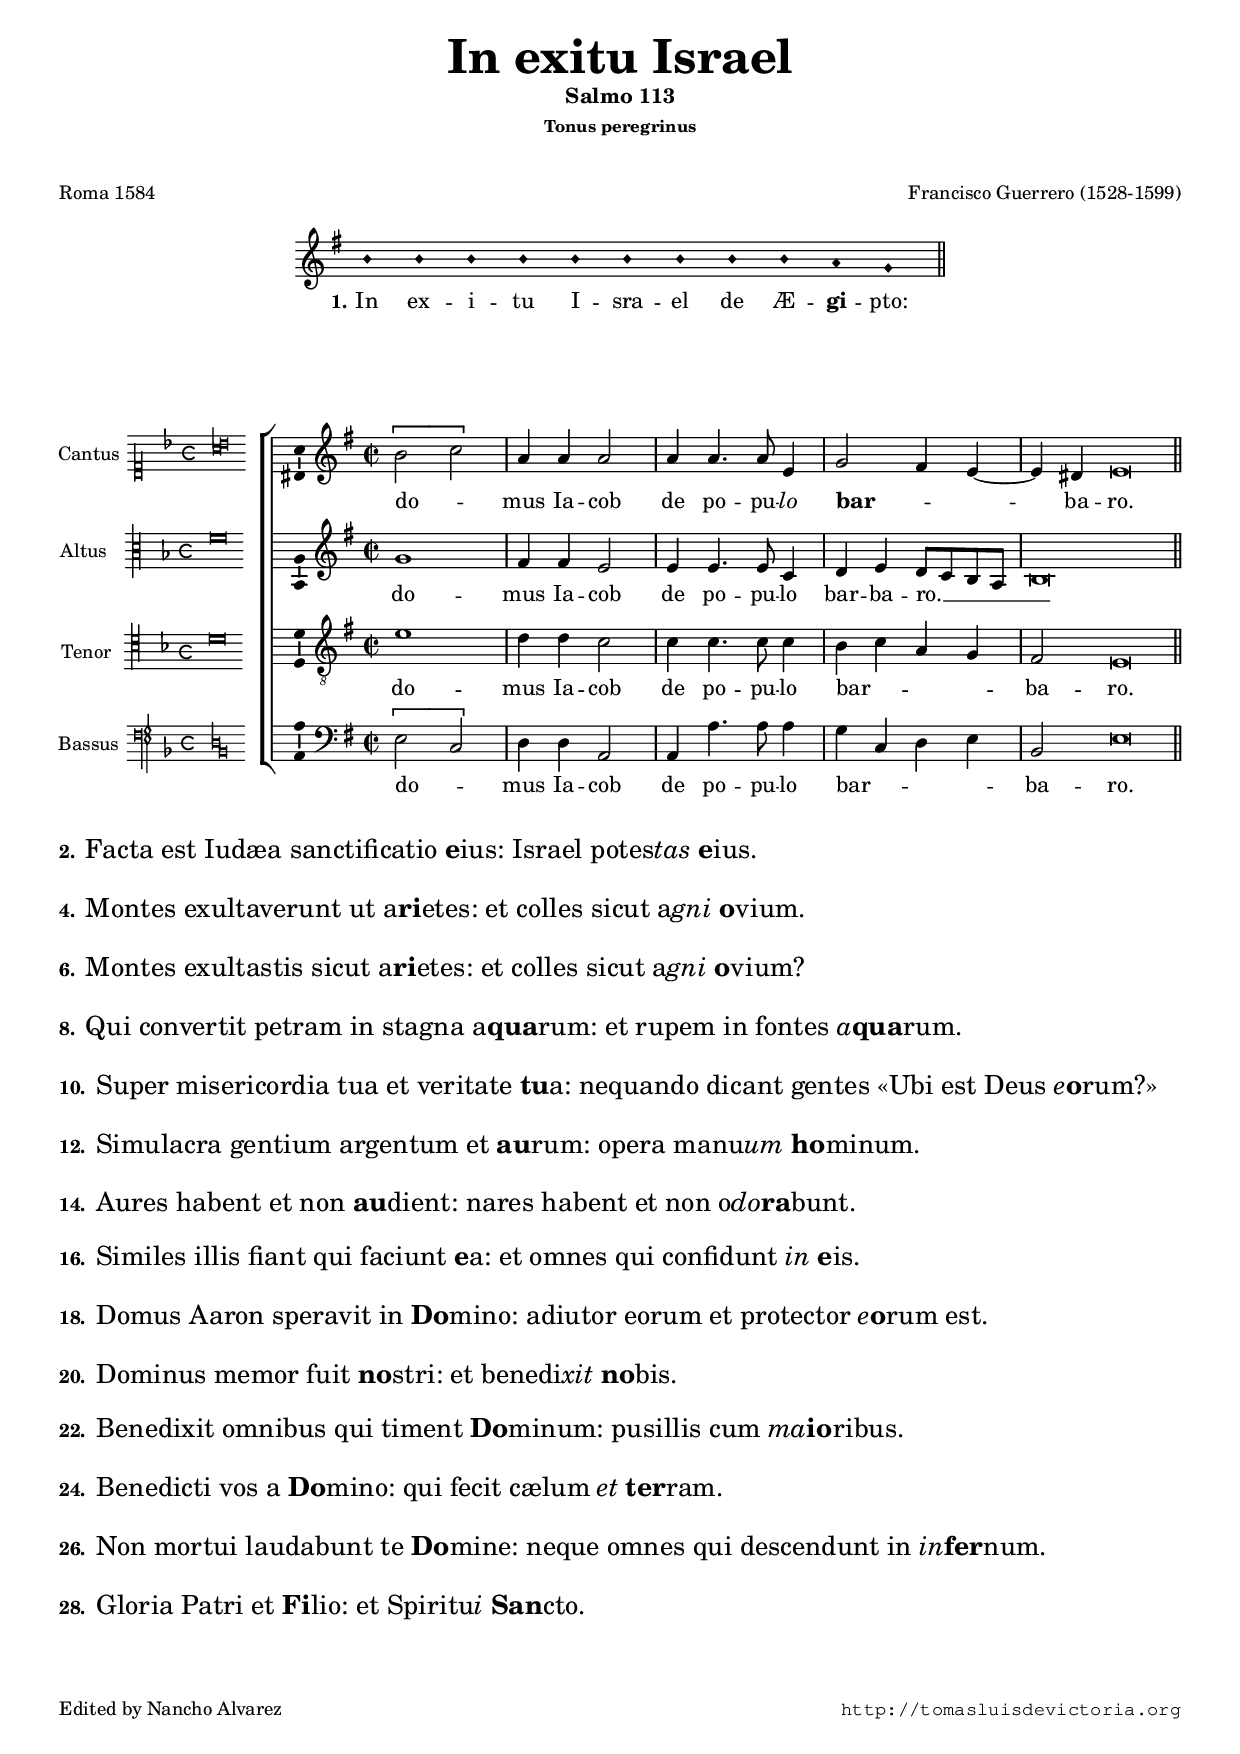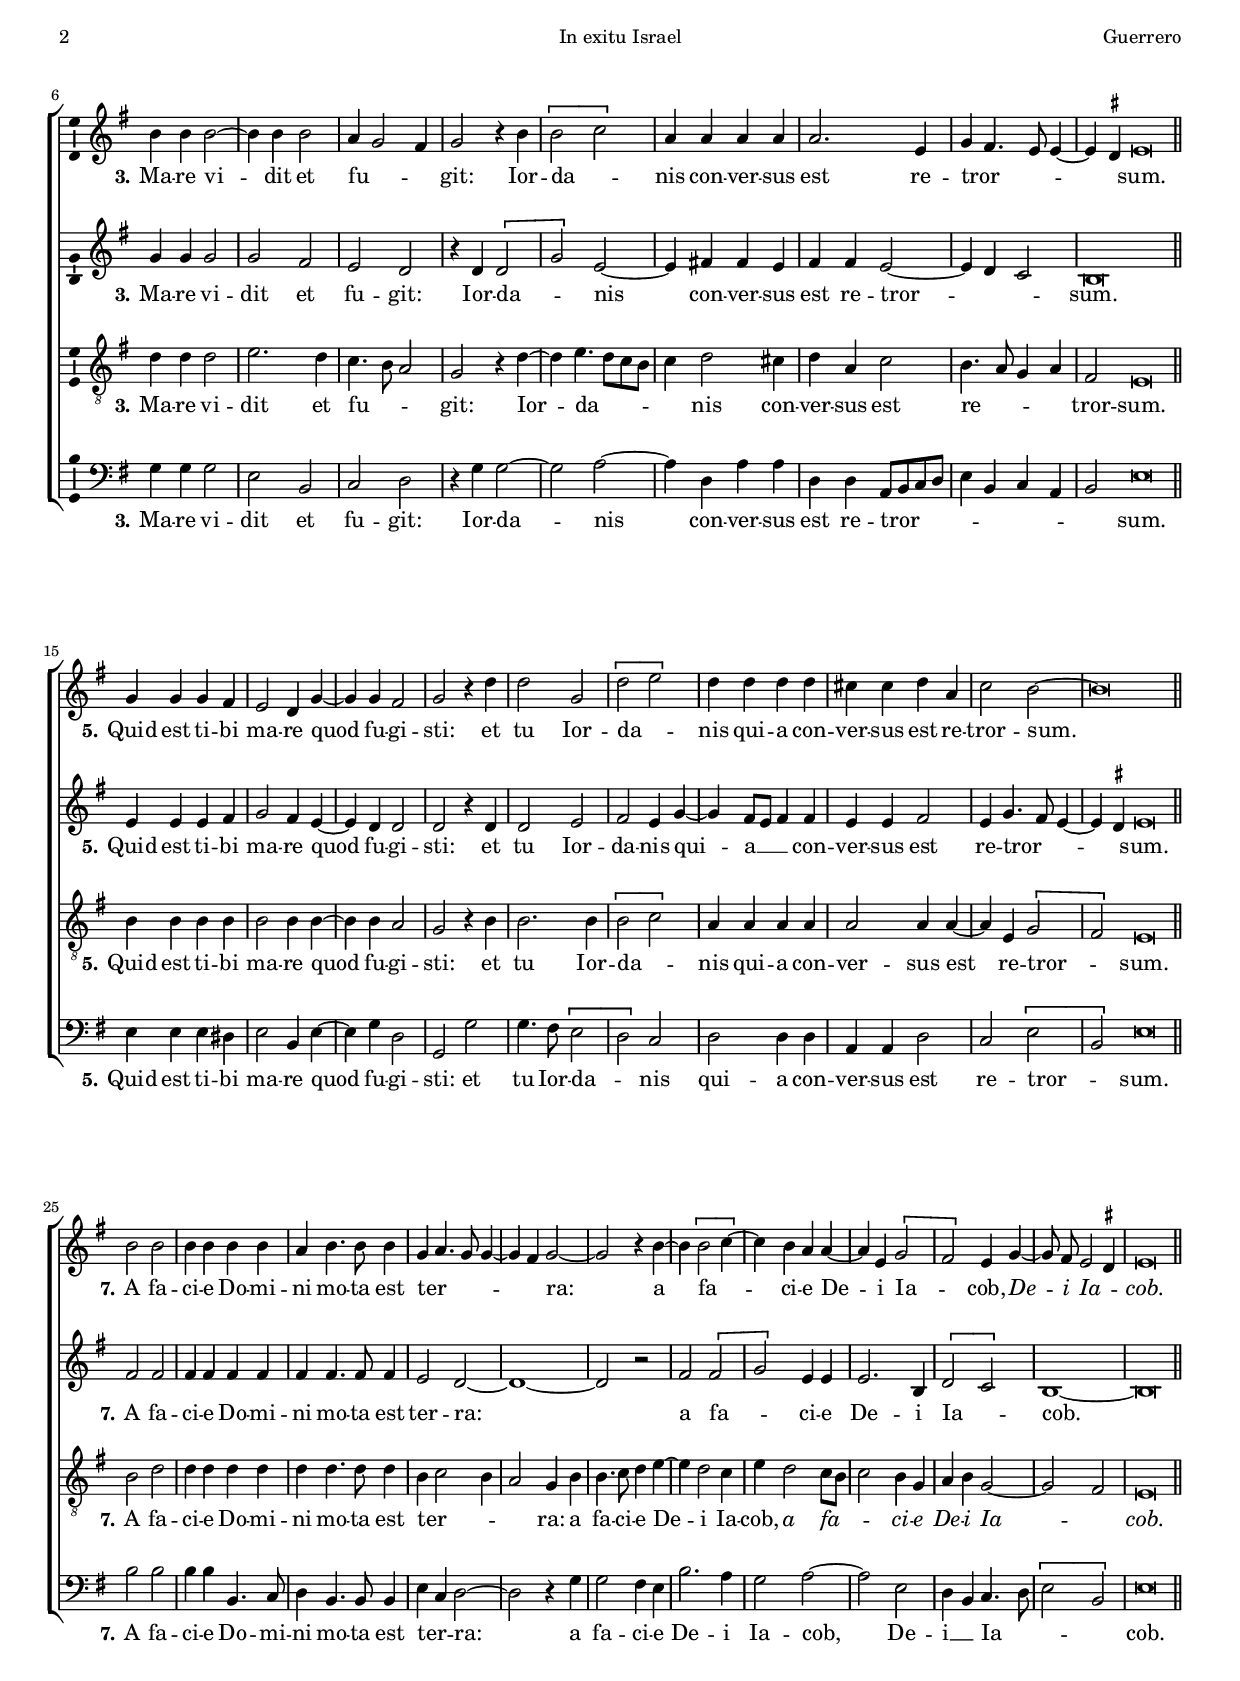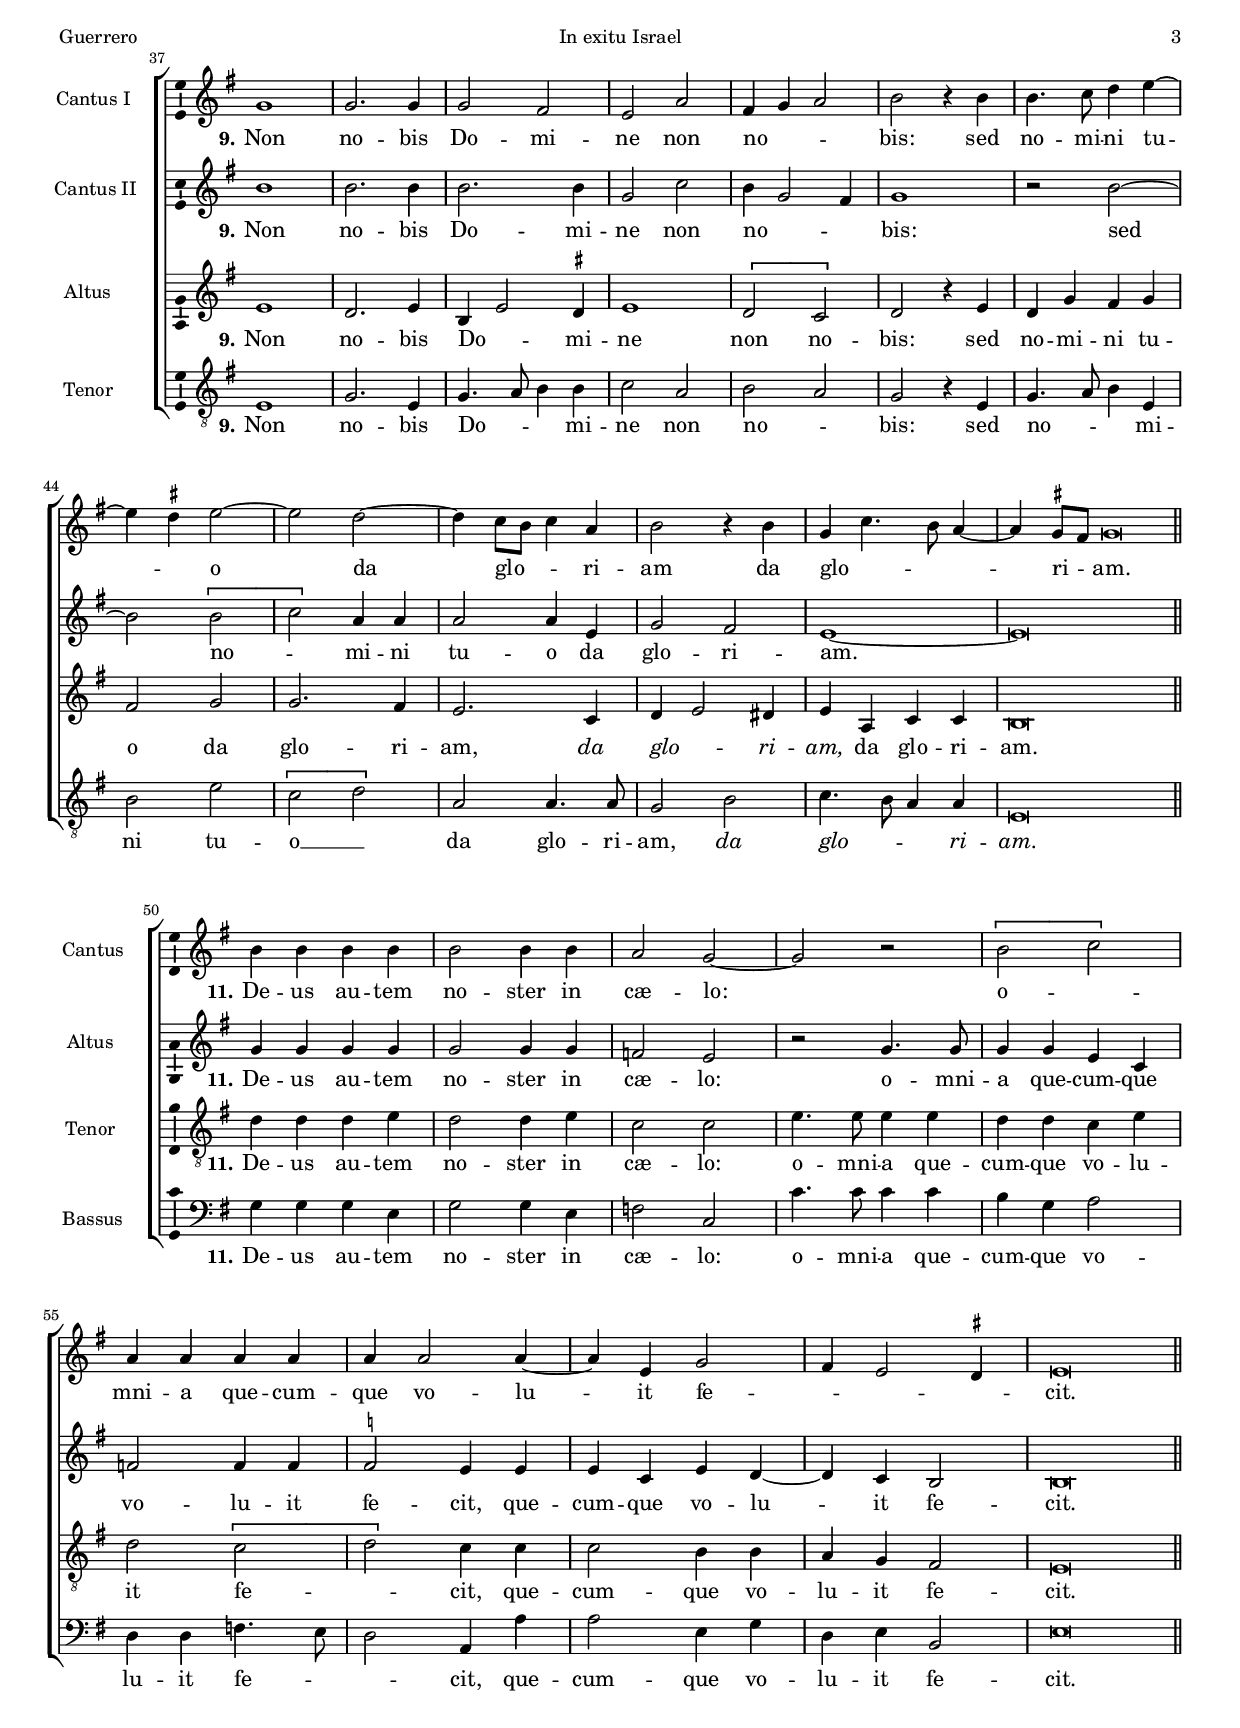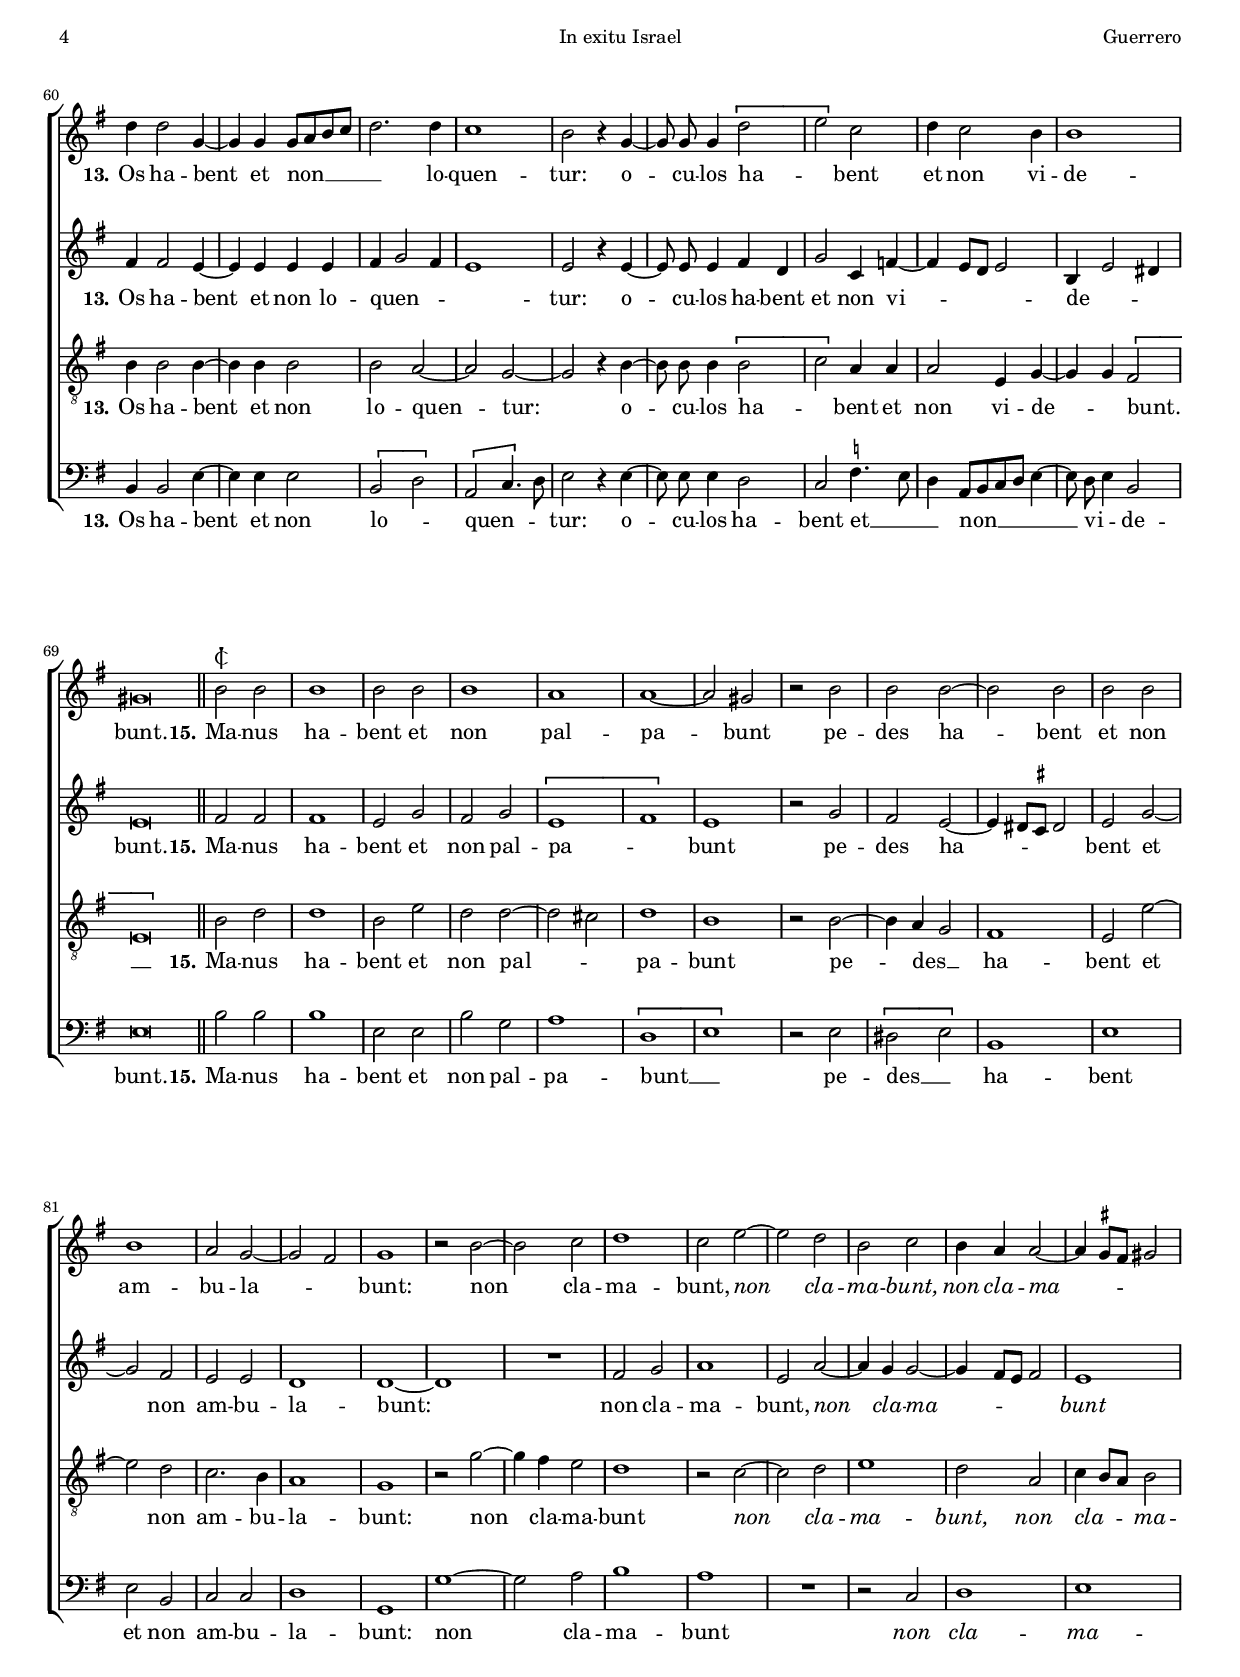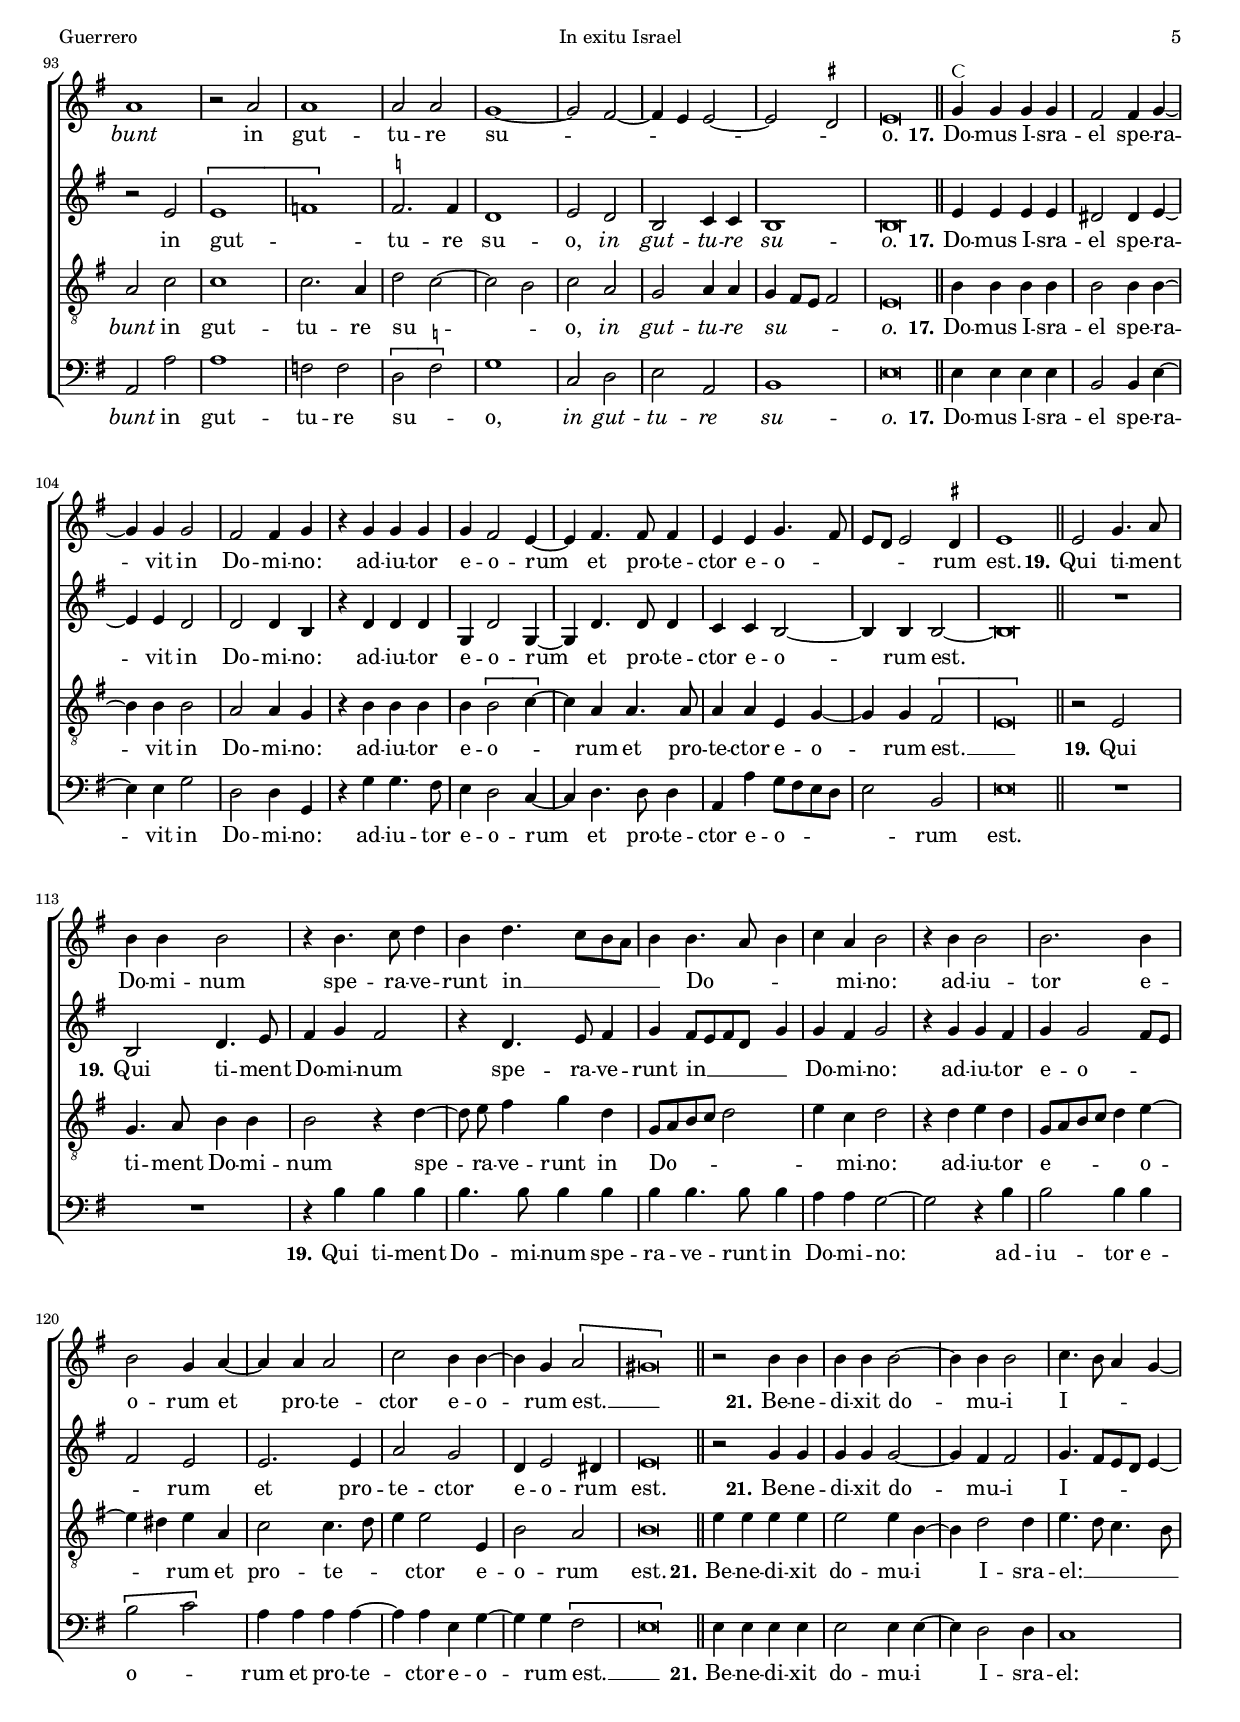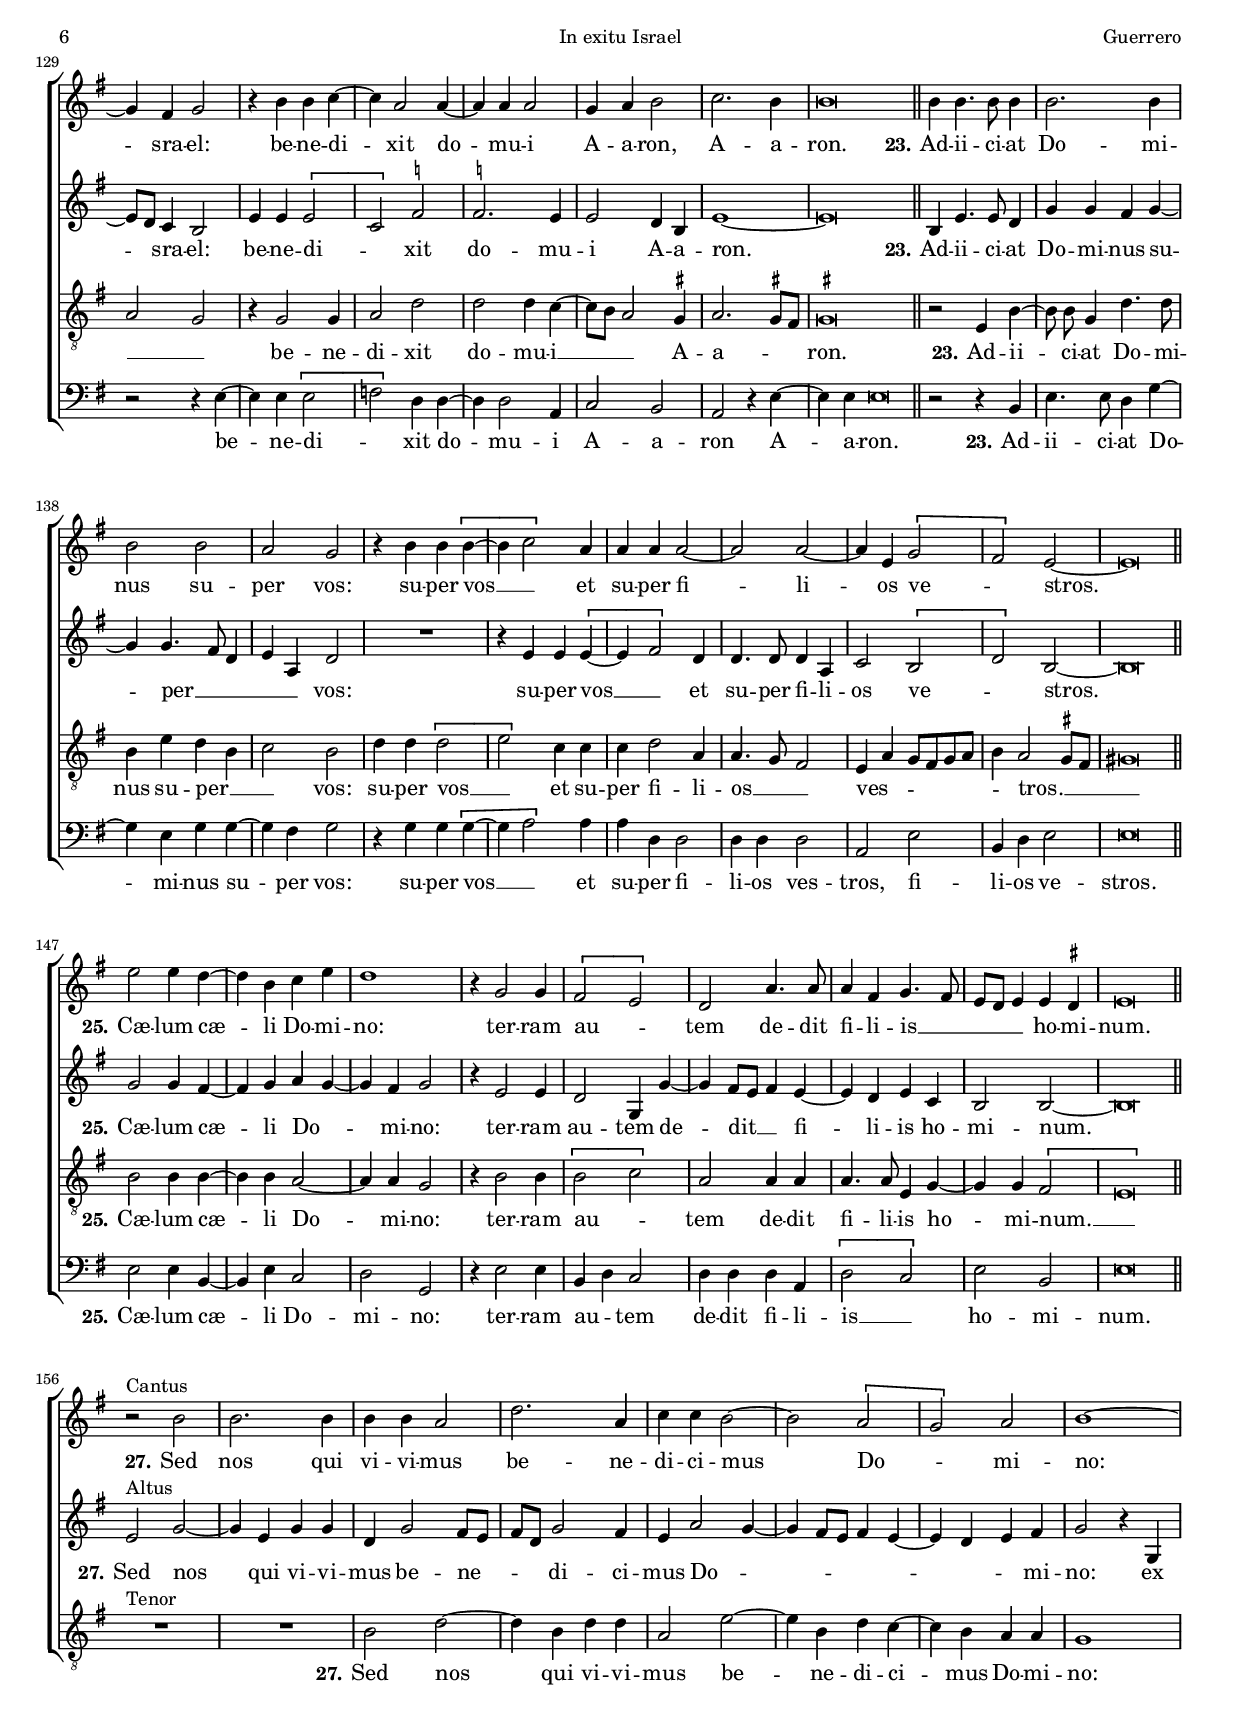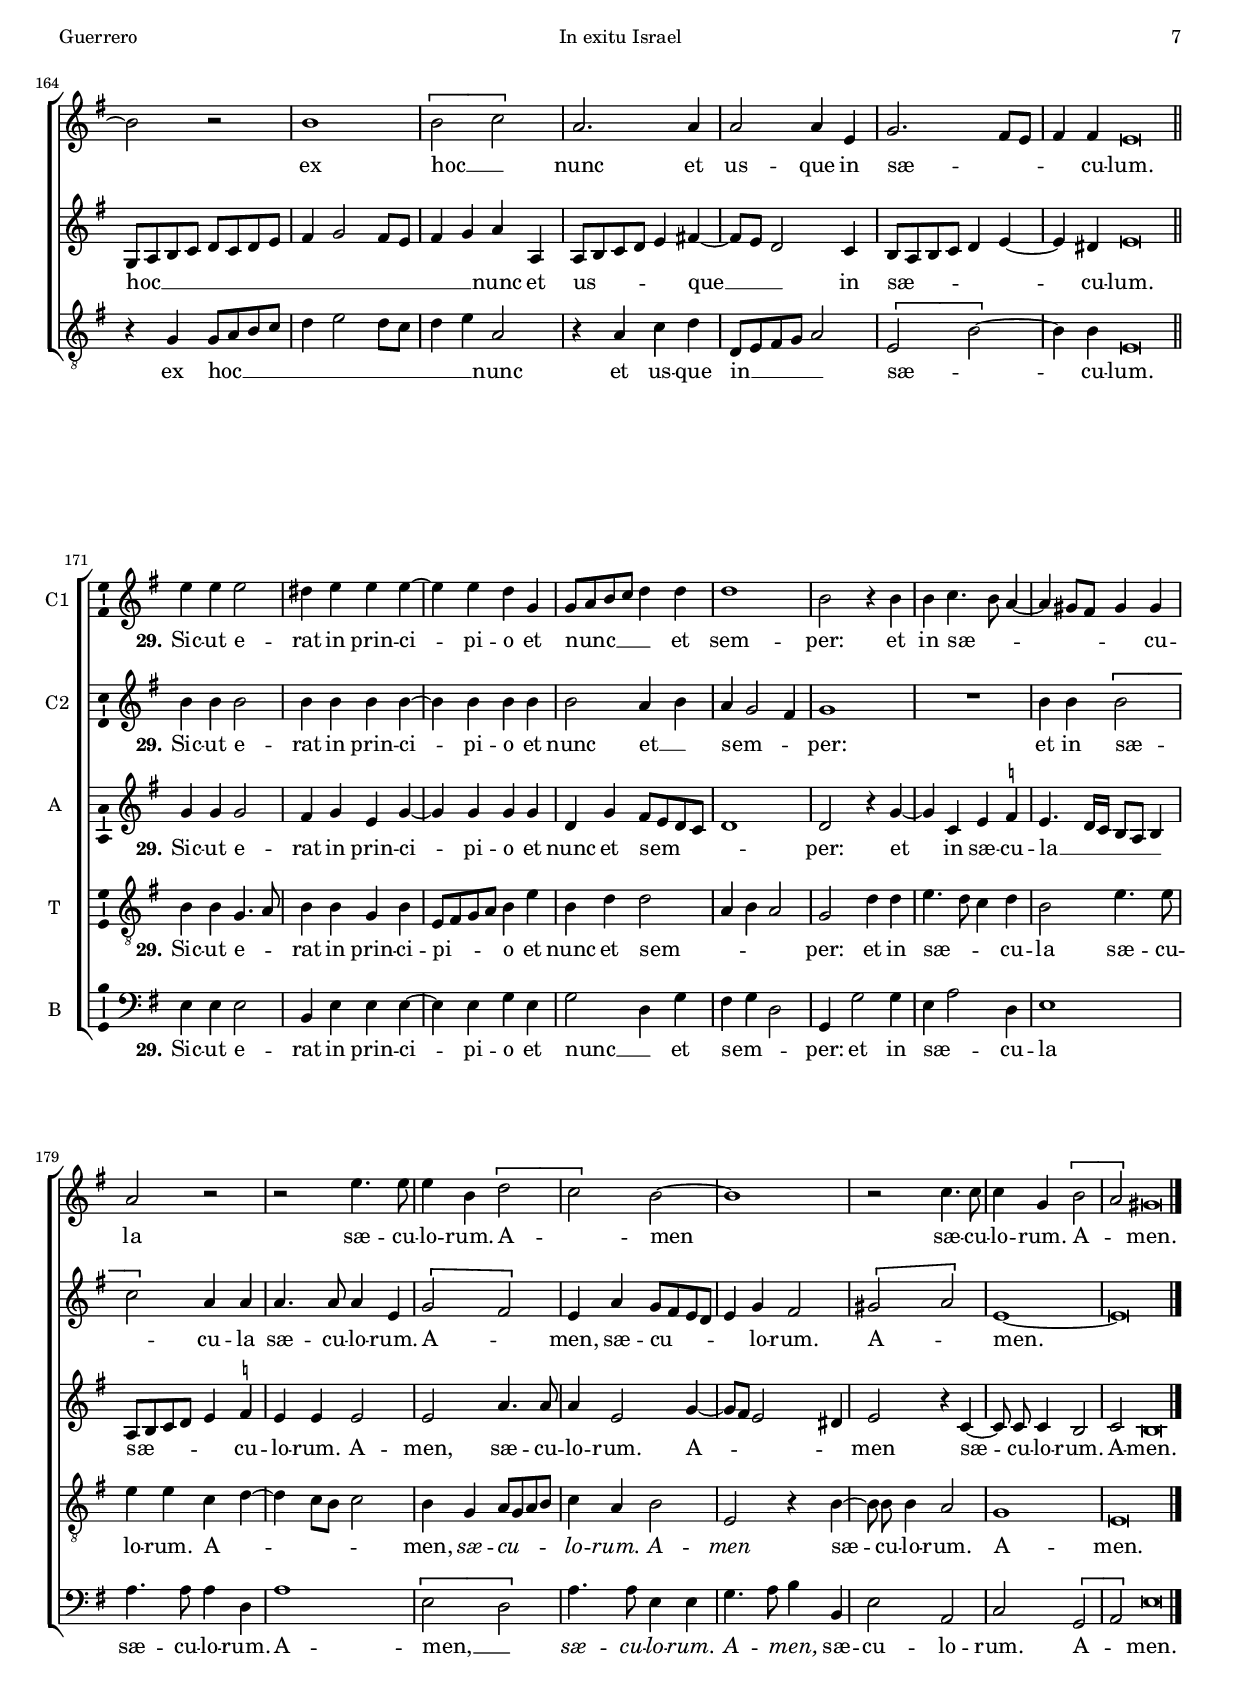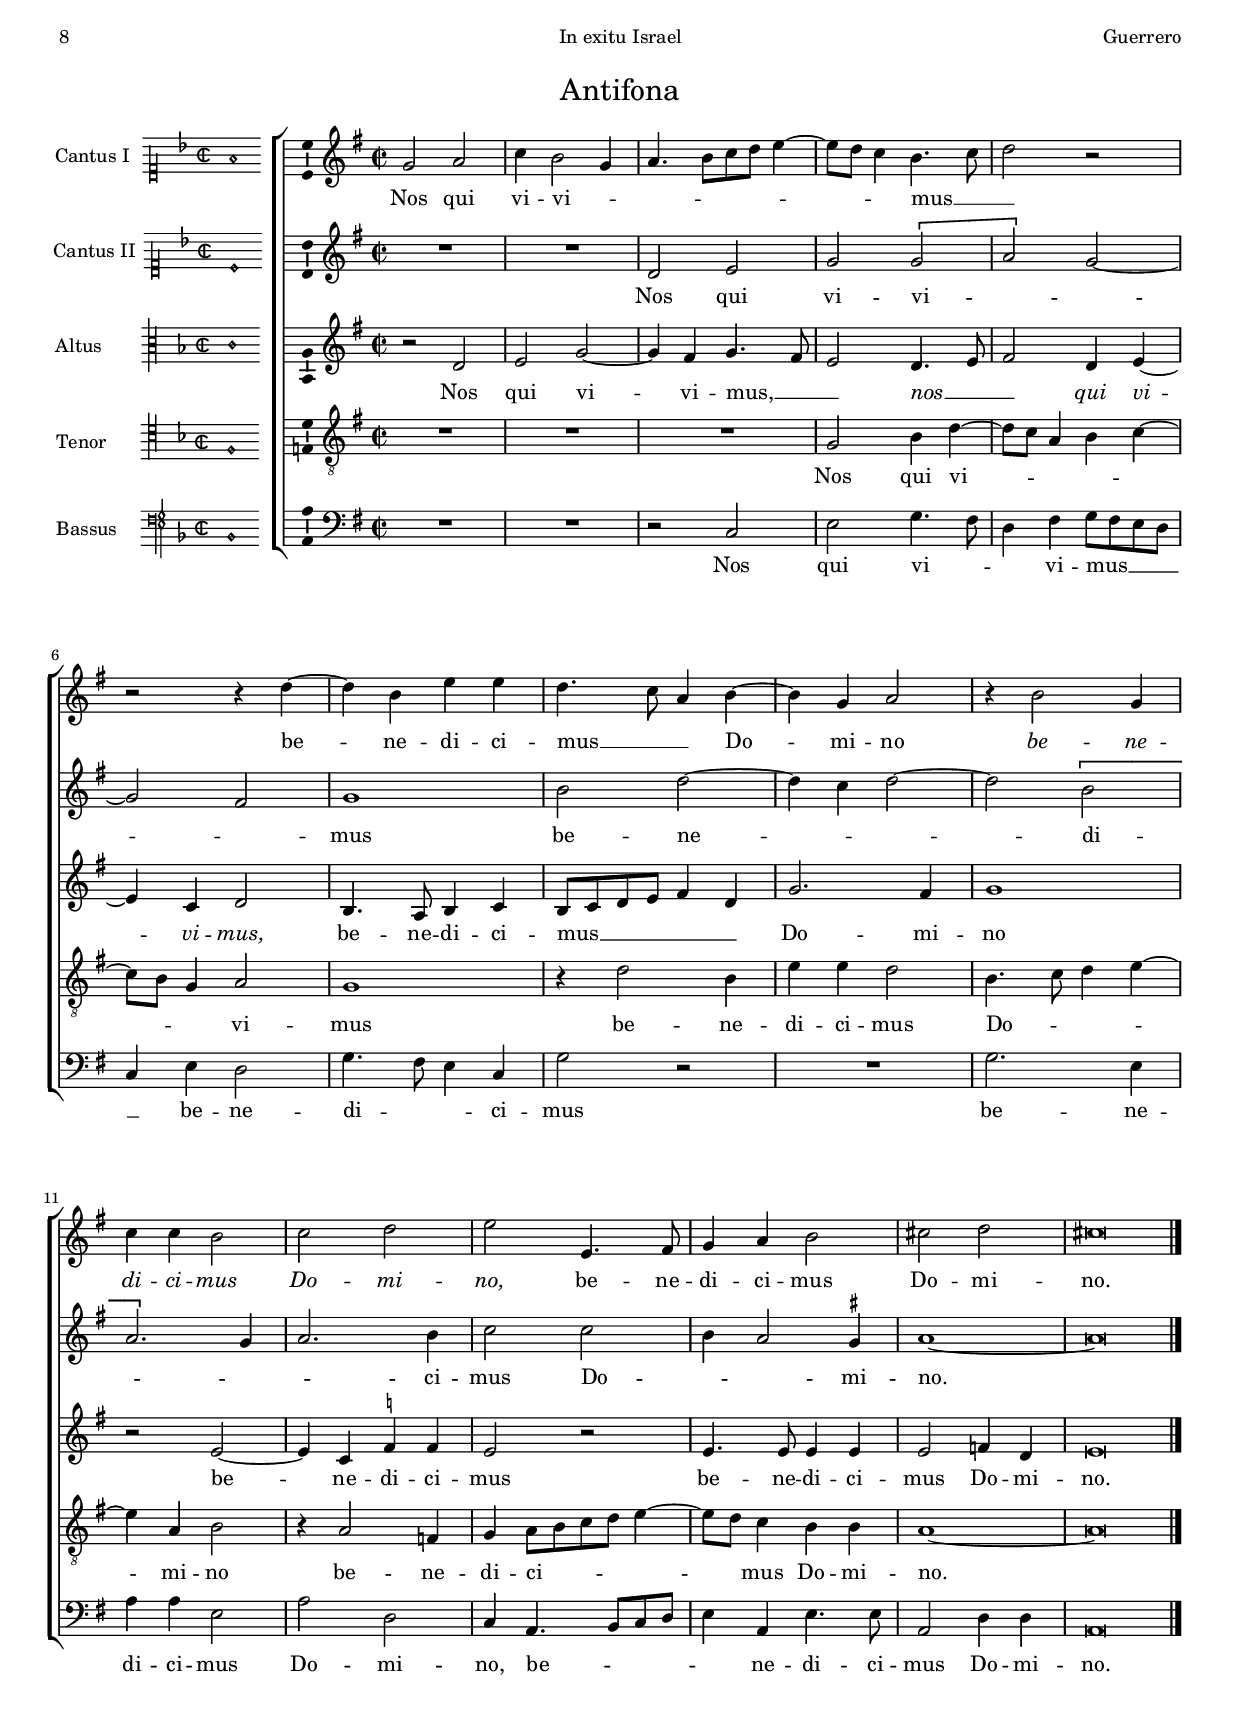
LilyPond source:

\version "2.18.0"

#(set-default-paper-size "a4")
#(set-global-staff-size 16.4)
#(ly:set-option 'point-and-click #f)
%mobile -s14 -i2.9 -ball -gira

italicas=\override LyricText.font-shape = #'italic
rectas=\override LyricText.font-shape = #'upright
negrita=\once \override LyricText.font-series = #'bold
ss=\once \set suggestAccidentals = ##t
incipitwidth = 20

htitle="In exitu Israel"
hcomposer="Guerrero"

\header {
	title=\markup{\fontsize #4 "In exitu Israel"}
	subtitle="Salmo 113"
	subsubtitle=\markup{\column{"Tonus peregrinus" " " " " }}
	composer="Francisco Guerrero (1528-1599)"
        pdfauthor=\composer
	%opus="(-)"
	poet=\markup{"Roma 1584"}
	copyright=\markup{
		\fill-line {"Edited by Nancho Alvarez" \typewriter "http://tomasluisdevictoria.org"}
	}
%	tagline=""
}

\score {\transpose c' d' {
<<
         \new Voice = "canto" {
                 \override Staff.TimeSignature.stencil = #'()
                 \override Stem.transparent = ##t
                 \set Score.timing = ##f
                 \override NoteHead.style = #'neomensural         
                 \clef "G" 
                 \key f \major
                 a'4 a' a' a' a' a' a' a' a' g' f' \bar "||"
         }
         \new Lyrics \lyricsto "canto" {
		 \override LyricText.font-size = #1.5
                 \set stanza = "1." In ex -- i -- tu I -- sra -- el de Æ -- \negrita gi -- \rectas pto:
         }
>>
        }%transpose

\layout {
         line-width=15\cm 
         %tablet line-width=13.5\cm
        indent=4.0\cm
        %tablet indent = 3\cm
        ragged-right = ##f
}
}

%tablet \pageBreak

global={\key f \major \time 2/2 \skip 1*5 \bar "||" }

cantus=\relative c''{
	\[a2 bes\]
	g4 g g2
	g4 g4. g8 d4
	f2 e4 d ~
	d cis d\breve*1/4
}

altus=\relative c'{
	f1
	e4 e d2
	d4 d4. d8 bes4
	c4 d c8 bes a g
	a\breve*1/2
}

tenor=\relative c'{
	d1
	c4 c bes2
	bes4 bes4. bes8 bes4
	a bes g f
	e2 d\breve*1/4
}

bassus=\relative c{
	\[d2 bes\]
	c4 c g2
	g4 g'4. g8 g4
	f bes, c d
	a2 d\breve*1/4
}

textocantus=\lyricmode{
do -- _ mus Ia -- cob de po -- pu -- \italicas lo \rectas \negrita bar -- _ _ ba -- ro.
}

textoaltus=\lyricmode{
do -- mus Ia -- cob de po -- pu -- lo bar -- ba -- ro. __ _ _ _ _ 
}

textotenor=\lyricmode{
do -- mus Ia -- cob de po -- pu -- lo bar -- _ _ _ ba -- ro.
}

textobassus=\lyricmode{
do -- _ mus Ia -- cob de po -- pu -- lo bar -- _ _ _ ba -- ro.
}

incipitcantus=\markup{
	\score{
		{ 
		\set Staff.instrumentName="Cantus "
		\override NoteHead.style = #'neomensural
		\override Rest.style = #'neomensural
		\override Staff.TimeSignature.style = #'neomensural
		\cadenzaOn 
		\clef "petrucci-c1"
		\key f \major
		\time 4/4
		\[a'1 bes'\]
		} 
	\layout {
		\context {\Voice
			\remove Ligature_bracket_engraver
			\consists Mensural_ligature_engraver
		}
		line-width=\incipitwidth
		indent = 0
	}
	}
}


incipitaltus=\markup{
	\score{
		{ 
		\set Staff.instrumentName="Altus   "
		\override NoteHead.style = #'neomensural
		\override Rest.style = #'neomensural
		\override Staff.TimeSignature.style = #'neomensural
		\cadenzaOn 
		\clef "petrucci-c3"
		\key f \major
		\time 4/4
		f'\breve
		} 
	\layout {
		\context {\Voice
			\remove Ligature_bracket_engraver
			\consists Mensural_ligature_engraver
		}
		line-width=\incipitwidth
		indent = 0
	}
	}
}

incipittenor=\markup{
	\score{
		{ 
		\set Staff.instrumentName="Tenor  "
		\override NoteHead.style = #'neomensural 
		\override Rest.style = #'neomensural
		\override Staff.TimeSignature.style = #'neomensural
		\cadenzaOn 
		\clef "petrucci-c4"
		\key f \major
		\time 4/4
		d'\breve
		} 
	\layout {
		\context {\Voice
			\remove Ligature_bracket_engraver
			\consists Mensural_ligature_engraver
		}
		line-width=\incipitwidth
		indent=0
	}
	}
}

incipitbassus=\markup{
	\score{
		{ 
		\set Staff.instrumentName="Bassus "
		\override NoteHead.style = #'neomensural 
		\override Rest.style = #'neomensural
		\override Staff.TimeSignature.style = #'neomensural
		\cadenzaOn 
		\clef "petrucci-f4"
		\key f \major
		\time 4/4
		\[d1 bes,\]
		} 
	\layout {
		\context {\Voice
			\remove Ligature_bracket_engraver
			\consists Mensural_ligature_engraver
		}
		line-width=\incipitwidth
		indent=0
	}
	}
}



\score {\transpose c' d'{
\new ChoirStaff<<

	\new Staff <<\global
	\new Voice="v1" {
		\set Staff.instrumentName=\incipitcantus
		\clef "treble"
		\cantus }
	\new Lyrics \lyricsto "v1" {\textocantus }
	>>

	\new Staff <<\global
	\new Voice="v2" {
		\set Staff.instrumentName=\incipitaltus
		\clef "treble"
		\altus }
	\new Lyrics \lyricsto "v2" {\textoaltus }
	>>
	
	\new Staff <<\global
	\new Voice="v3" {
		\set Staff.instrumentName=\incipittenor
		\clef "G_8"
		\tenor }
	\new Lyrics \lyricsto "v3" {\textotenor }
	>>

	\new Staff <<\global
	\new Voice="v4" {
		\set Staff.instrumentName=\incipitbassus
		\clef "bass"
		\bassus }
	\new Lyrics \lyricsto "v4" {\textobassus }
	>>
	
>>

	}%transpose

\layout{ 
	ragged-right = ##f
	\context {\Lyrics 
		\override VerticalAxisGroup.minimum-Y-extent = #'(-0.0 . 0.0) 
		\override LyricText.font-size = #1.5
		\override LyricHyphen.minimum-distance = #0.33
	}
	\context {\Score 
		\override BarNumber.padding = #2 
	}
	\context {\Voice 
		%melismaBusyProperties = #'() 
	}
	%\context { \Staff \RemoveEmptyStaves }
	\context {\Staff 
		\override VerticalAxisGroup.staff-staff-spacing =
			#'((basic-distance . 11) (minimum-distance . 0) (padding . 1))
		\consists Ambitus_engraver 
		\override LigatureBracket.padding = #1
	}
}

%\midi {}

}

%tablet \pageBreak

%tablet \markup{\null \vspace #4 }
\markup{\bold "2. " \fontsize #3 \concat{"Facta est Iudæa sanctificatio " \bold "e" "ius: Israel potes" \italic "tas" \bold " e" "ius."}}
\markup{\null \vspace #1 }
\markup{\bold "4. " \fontsize #3 \concat{"Montes exultaverunt ut a" \bold "ri" "etes: et colles sicut a" \italic "gni" \bold " o" "vium."}}
\markup{\null \vspace #1 }
\markup{\bold "6. " \fontsize #3 \concat{"Montes exultastis sicut a" \bold "ri" "etes: et colles sicut a" \italic "gni" \bold " o" "vium?"}}
\markup{\null \vspace #1 }
\markup{\bold "8. " \fontsize #3 \concat{"Qui convertit petram in stagna a" \bold "qua" "rum: et rupem in fontes " \italic "a" \bold "qua" "rum."}}
\markup{\null \vspace #1 }
\markup{\bold "10. " \fontsize #3 \concat{"Super misericordia tua et veritate " \bold "tu" "a: nequando dicant gentes «Ubi est Deus " \italic "e" \bold "o" "rum?»"}}
\markup{\null \vspace #1 }
\markup{\bold "12. " \fontsize #3 \concat{"Simulacra gentium argentum et " \bold "au" "rum: opera manu" \italic "um" \bold " ho" "minum."}}
\markup{\null \vspace #1 }
\markup{\bold "14. " \fontsize #3 \concat{"Aures habent et non " \bold "au" "dient: nares habent et non o" \italic "do" \bold "ra" "bunt."}}
\markup{\null \vspace #1 }
%tablet \pageBreak
%tablet \markup{\null \vspace #4 }
\markup{\bold "16. " \fontsize #3 \concat{"Similes illis fiant qui faciunt " \bold "e" "a: et omnes qui confidunt " \italic "in" \bold " e" "is."}}
\markup{\null \vspace #1 }
\markup{\bold "18. " \fontsize #3 \concat{"Domus Aaron speravit in " \bold "Do" "mino: adiutor eorum et protector " \italic "e" \bold "o" "rum est."}}
\markup{\null \vspace #1 }
\markup{\bold "20. " \fontsize #3 \concat{"Dominus memor fuit " \bold "no" "stri: et benedi" \italic "xit" \bold " no" "bis."}}
\markup{\null \vspace #1 }
\markup{\bold "22. " \fontsize #3 \concat{"Benedixit omnibus qui timent " \bold "Do" "minum: pusillis cum " \italic "ma" \bold "io" "ribus."}}
\markup{\null \vspace #1 }
\markup{\bold "24. " \fontsize #3 \concat{"Benedicti vos a " \bold "Do" "mino: qui fecit cælum " \italic "et" \bold " ter" "ram."}}
\markup{\null \vspace #1 }
\markup{\bold "26. " \fontsize #3 \concat{"Non mortui laudabunt te " \bold "Do" "mine: neque omnes qui descendunt in " \italic "in" \bold "fer" "num."}}
\markup{\null \vspace #1 }
\markup{\bold "28. " \fontsize #3 \concat{"Gloria Patri et " \bold "Fi" "lio: et Spiritu" \italic "i" \bold " San" "cto."}}

\pageBreak

%%%%%%%%%%%%%%%%%%%%%%%%%%%%%%%%%%%%%%%%%%%%%%%%%%%%%%%%%%%%%%%%%%%%%%%


global={\key f \major \time 2/2 \skip 1*9 \bar "||" 
        %tablet \break
				\skip 1*10 \bar "||" % \break
				\skip 1*12 \bar "||" }


cantus=\relative c''{
	\set Score.currentBarNumber = #6 \bar ""
	\once \override Score.TimeSignature.stencil = ##f
	a4 a a2 ~
	a4 a a2
	g4 f2 e4
	f2 r4 a
	\[a2 bes\]
	g4 g g g
	g2. d4
	f e4. d8 d4 ~
	d \ss cis d\breve*1/4
	f4 f f e
	d2 c4 f ~
	f f e2
	f r4 c'
	c2 f,
	\[c' d\]
	c4 c c c
	b b c g
	bes2 a ~
	a\breve*1/2
	a2 a
	a4 a a a
	g a4. a8 a4
	f4 g4. f8 f4 ~
	f4 e f2 ~
	f2 r4 a ~
	a \[a2 bes4 ~ \]
	bes4 a g g ~
	g d \[f2
	e\] d4 f ~
	f8 \noBeam e d2 \ss cis4
	d\breve*1/2
}

altus=\relative c'{
	f4 f f2
	f2 e
	d c
	r4 c \[c2
	f\] d ~
	d4 e! e d
	e e d2 ~
	d4 c bes2
	a\breve*1/2
	d4 d d e
	f2 e4 d ~
	d c c2
	c r4 c 
	c2 d
	e2 d4 f ~
	f4 e8 d e4 e
	d d e2
	d4 f4. e8 d4 ~
	d \ss cis d\breve*1/4
	e2 e
	e4 e e e
	e e4. e8 e4
	d2 c ~
	c1 ~
	c2 r
	e \[e
	f\] d4 d
	d2. a4
	\[c2 bes\]
	a1 ~
	a\breve*1/2
}

tenor=\relative c'{
	c4 c c2
	d2. c4
	bes4. a8 g2
	f r4 c' ~
	c d4. c8 bes a
	bes4 c2 b4
	c g bes2
	a4. g8 f4 g
	e2 d\breve*1/4
	a'4 a a a
	a2 a4 a ~
	a a g2
	f2 r4 a
	a2. a4
	\[a2 bes\]
	g4 g g g
	g2 g4 g ~
	g d \[f2
	e\] d\breve*1/4
	a'2 c
	c4 c c c
	c c4. c8 c4
	a4 bes2 a4
	g2 f4 a
	a4. bes8 c4 d ~
	d c2 bes4
	d4 c2 bes8 a
	bes2 a4 f
	g a f2 ~
	f e
	d\breve*1/2
}

bassus=\relative c{
	f4 f f2
	d2 a
	bes c
	r4 f f2 ~
	f g ~
	g4 c, g' g
	c, c g8 a bes c
	d4 a bes g
	a2 d\breve*1/4
	d4 d d cis
	d2 a4 d ~
	d f c2
	f, f'
	f4. e8 \[d2
	c\] bes
	c c4 c
	g g c2
	bes \[d
	a\] d\breve*1/4
	a'2 a
	a4 a a,4. bes8
	c4 a4. a8 a4
	d bes c2 ~
	c r4 f
	f2 e4 d
	a'2. g4
	f2 g ~
	g d
	c4 a bes4. c8
	\[d2 a\]
	d\breve*1/2
}

textocantus=\lyricmode{
\set stanza = "3."
Ma -- re vi -- dit et fu -- _ _ git:
Ior -- da -- _ nis con -- ver -- sus est
re -- tror -- _ _ _ _ sum.
\set stanza = "5."
Quid est ti -- bi ma -- re quod fu -- gi -- sti:
et tu Ior -- da -- _ nis qui -- a con -- ver -- sus est re -- tror -- sum.
\set stanza = "7."
A fa -- ci -- e Do -- mi -- ni mo -- ta est ter -- _ _ _ _ ra:
a fa -- _ ci -- e De -- i Ia -- _ cob,
\italicas De -- i Ia -- _ cob.
}

textoaltus=\lyricmode{
\set stanza = "3."
Ma -- re vi -- dit et fu -- git:
Ior -- da -- _ nis con -- ver -- sus est re -- tror -- _ _ sum.
\set stanza = "5."
Quid est ti -- bi ma -- re quod fu -- gi -- sti:
et tu Ior -- da -- nis qui -- a __ _ _ con -- ver -- sus est re -- tror -- _ _ _ sum.
\set stanza = "7."
A fa -- ci -- e Do -- mi -- ni mo -- ta est ter -- ra:
a fa -- _ ci -- e De -- i Ia -- _ cob.
}

textotenor=\lyricmode{
\set stanza = "3."
Ma -- re vi -- dit et fu -- _ _ git:
Ior -- da -- _ _ _ _ nis con -- ver -- sus est re -- _ _ _ tror -- sum.
\set stanza = "5."
Quid est ti -- bi ma -- re quod fu -- gi -- sti:
et tu Ior -- da -- _ nis qui -- a con -- ver -- sus est re -- tror -- _ sum.
\set stanza = "7."
A fa -- ci -- e Do -- mi -- ni mo -- ta est ter -- _ _ _ ra:
a fa -- ci -- e De -- i Ia -- cob,
\italicas a fa -- _ _ ci -- e De -- i Ia -- _ cob.
}

textobassus=\lyricmode{
\set stanza = "3."
Ma -- re vi -- dit et fu -- git:
Ior -- da -- nis con -- ver -- sus est re -- tror -- _ _ _ _ _ _ _ _ sum.
\set stanza = "5."
Quid est ti -- bi ma -- re quod fu -- gi -- sti:
et tu Ior -- da -- _ nis qui -- a con -- ver -- sus est re -- tror -- _ sum.
\set stanza = "7."
A fa -- ci -- e Do -- mi -- ni mo -- ta est ter -- _ ra:
a fa -- ci -- e De -- i Ia -- cob,
De -- i __ _ Ia -- _ _ _ cob.
}


\score {\transpose c' d'{
\new ChoirStaff<<

	\new Staff <<\global
	\new Voice="v1" {
		%\set Staff.instrumentName="Cantus "
		\clef "treble"
		\cantus }
	\new Lyrics \lyricsto "v1" {\textocantus }
	>>

	\new Staff <<\global
	\new Voice="v2" {
		%\set Staff.instrumentName="Altus  "
		\clef "treble"
		\altus }
	\new Lyrics \lyricsto "v2" {\textoaltus }
	>>
	
	\new Staff <<\global
	\new Voice="v3" {
		%\set Staff.instrumentName="Tenor  "
		\clef "G_8"
		\tenor }
	\new Lyrics \lyricsto "v3" {\textotenor }
	>>

	\new Staff <<\global
	\new Voice="v4" {
		%\set Staff.instrumentName="Bassus "
		\clef "bass"
		\bassus }
	\new Lyrics \lyricsto "v4" {\textobassus }
	>>
	
>>

	}%transpose

\layout{ 
	indent = 0\cm
	\context {\Lyrics 
		\override VerticalAxisGroup.minimum-Y-extent = #'(-0.0 . 0.0) 
		\override LyricText.font-size = #1.5
		\override LyricHyphen.minimum-distance = #0.33
	}
	\context {\Score 
		\override BarNumber.padding = #2 
	}
	\context {\Voice 
		%melismaBusyProperties = #'() 
	}
	%\context { \Staff \RemoveEmptyStaves }
	\context {\Staff 
		\override VerticalAxisGroup.staff-staff-spacing =
			#'((basic-distance . 11) (minimum-distance . 0) (padding . 1))
		\consists Ambitus_engraver 
		\override LigatureBracket.padding = #1
	}
}

%\midi {}

}

%%%%%%%%%%%%%%%%%%%%%%%%%%%%%%%%%%%%%%%%%%%%%%%%%%%%%%%%%%%%%%%%%%%%%%%%%%


global={\key f \major \time 2/2 \skip 1*13 \bar "||" }


cantus=\relative c'{
	\set Score.currentBarNumber = #37 \bar ""
	\once \override Score.TimeSignature.stencil = ##f
	f1
	f2. f4
	f2 e
	d g
	e4 f g2
	a r4 a
	a4. bes8 c4 d ~
	d \ss cis4 d2 ~
	d c ~
	c4 bes8 a bes4 g
	a2 r4 a
	f bes4. a8 g4 ~
	g \ss fis8 e fis\breve*1/4
}

altus=\relative c''{
	a1
	a2. a4
	a2. a4
	f2 bes
	a4 f2 e4
	f1
	r2 a ~
	a \[a
	bes\] g4 g
	g2 g4 d
	f2 e
	d1 ~
	d\breve*1/2
}

tenor=\relative c'{
	d1
	c2. d4
	a4 d2 \ss cis4
	d1
	\[c2 bes\]
	c2 r4 d
	c f e f
	e2 f
	f2. e4
	d2. bes4
	c4 d2 cis4
	d g, bes bes
	a\breve*1/2
}

bassus=\relative c{
	d1
	f2. d4
	f4. g8 a4 a
	bes2 g
	a g
	f r4 d
	f4. g8 a4 d,
	a'2 d
	\[bes2 c\]
	g2 g4. g8
	f2 a
	bes4. a8 g4 g
	d\breve*1/2
}

textocantus=\lyricmode{
\set stanza = "9."
Non no -- bis Do -- mi -- ne non no -- _ _ bis:
sed no -- mi -- ni tu -- _ o da glo -- _ _ ri -- am
da glo -- _ _ _ ri -- _ am.
}

textoaltus=\lyricmode{
\set stanza = "9."
Non no -- bis Do -- mi -- ne non no -- _ _ bis:
sed no -- _ mi -- ni tu -- o da glo -- ri -- am.
}

textotenor=\lyricmode{
\set stanza = "9."
Non no -- bis Do -- _ mi -- ne non no -- bis:
sed no -- mi -- ni tu -- o da glo -- ri -- am,
\italicas da glo -- _ ri -- am, \rectas
da glo -- ri -- am.
}

textobassus=\lyricmode{
\set stanza = "9."
Non no -- bis Do -- _ _ mi -- ne non no -- _ bis:
sed no -- _ _ mi -- ni tu -- o __ _ da glo -- ri -- am,
\italicas da glo -- _ _ ri -- am.
}


\score {\transpose c' d'{
\new ChoirStaff<<

	\new Staff <<\global
	\new Voice="v1" {
		\set Staff.instrumentName="Cantus I  "
		\clef "treble"
		\cantus }
	\new Lyrics \lyricsto "v1" {\textocantus }
	>>

	\new Staff <<\global
	\new Voice="v2" {
		\set Staff.instrumentName="Cantus II "
		\clef "treble"
		\altus }
	\new Lyrics \lyricsto "v2" {\textoaltus }
	>>
	
	\new Staff <<\global
	\new Voice="v3" {
		\set Staff.instrumentName="Altus    "
		\clef "G"
		\tenor }
	\new Lyrics \lyricsto "v3" {\textotenor }
	>>

	\new Staff <<\global
	\new Voice="v4" {
		\set Staff.instrumentName="Tenor    "
		\clef "G_8"
		\bassus }
	\new Lyrics \lyricsto "v4" {\textobassus }
	>>
	
>>

	}%transpose

\layout{ 
	indent = 1.8\cm
	\context {\Lyrics 
		\override VerticalAxisGroup.minimum-Y-extent = #'(-0.0 . 0.0) 
		\override LyricText.font-size = #1.5
		\override LyricHyphen.minimum-distance = #0.33
	}
	\context {\Score 
		\override BarNumber.padding = #2 
	}
	\context {\Voice 
		%melismaBusyProperties = #'() 
	}
	%\context { \Staff \RemoveEmptyStaves }
	\context {\Staff 
		\override VerticalAxisGroup.staff-staff-spacing =
			#'((basic-distance . 11) (minimum-distance . 0) (padding . 1))
		\consists Ambitus_engraver 
		\override LigatureBracket.padding = #1
	}
}

%\midi {}

}

%%%%%%%%%%%%%%%%%%%%%%%%%%%%%%%%%%%%%%%%%%%%%%%%%%%%%%%%%%%%%%%%%%%%%%%%


global={\key f \major \time 2/2 \skip 1*10 \bar "||"  
                                 \pageBreak %notablet
				\skip 1*10 \bar "||" % \break
				\skip 1*32 \bar "||" 
                                %tablet \break
				\skip 1*10 \bar "||" % \break
				\skip 1*13 \bar "||" % \break
				\skip 1*11 \bar "||" % \break
				\skip 1*11 \bar "||" 
                                %tablet \break
				\skip 1*9 \bar "||"  \break
				\skip 1*15 \bar "||" }


cantus=\relative c''{
	\set Score.currentBarNumber = #50 \bar ""
	\once \override Score.TimeSignature.stencil = ##f
	a4 a a a
	a2 a4 a
	g2 f ~
	f r
	\[a2 bes\]
	g4 g g g
	g g2 g4 ~
	g d f2
	e4 d2 \ss cis4
	d\breve*1/2
	c'4 c2 f,4 ~
	f4 f f8 g a bes
	c2. c4
	bes1
	a2 r4 f ~
	f8 \noBeam f f4 \[c'2
	d\] bes
	c4 bes2 a4
	a1
	fis\breve*1/2
	s4*0^\markup{\musicglyph #"timesig.mensural22"}
	a2 a 
	a1
	a2 a
	a1
	g1
	g1 ~
	g2 fis
	r2 a
	a a ~
	a a
	a a
	a1
	g2 f ~
	f e
	f1
	r2 a ~
	a bes
	c1
	bes2 d ~
	d c 
	a bes
	a4 g g2 ~
	g4 \ss fis8 e fis!2
	g1
	r2 g2
	g1
	g2 g
	f1 ~
	f2 e2 ~
	e4 d d2 ~
	d \ss cis
	d\breve*1/2
	s4*0^\markup{\musicglyph #"timesig.mensural44"}
	f4 f f f
	e2 e4 f ~
	f f f2
	e e4 f
	r4 f f f
	f4 e2 d4 ~
	d e4. e8 e4
	d d f4. e8
	d c d2 \ss cis4
	d1
	d2 f4. g8
	a4 a a2
	r4 a4. bes8 c4
	a c4. bes8 a g
	a4 a4. g8 a4
	bes g a2
	r4 a a2
	a2. a4
	a2 f4 g ~
	g g g2
	bes2 a4 a ~
	a f \[g2
	fis\breve*1/2\]
	r2 a4 a
	a a a2 ~
	a4 a a2
	bes4. a8 g4 f ~
	f e f2
	r4 a a bes ~
	bes g2 g4 ~
	g g g2
	f4 g a2
	bes2. a4 
	a\breve*1/2
	a4 a4. a8 a4
	a2. a4 
	a2 a 
	g f
	r4 a a \[a ~
	a bes2\] g4
	g g g2 ~
	g g ~
	g4 d \[f2
	e\] d2 ~
	d\breve*1/2
	d'2 d4 c ~
	c a bes d
	c1
	r4 f,2 f4
	\[e2 d\]
	c2 g'4. g8
	g4 e f4. e8
	d c d4 d \ss cis4
	d\breve*1/2
	\once \override TextScript.padding = #1.0
	s4*0^\markup{"Cantus"}
	r2 a' 
	a2. a4
	a a g2
	c2. g4
	bes bes a2 ~
	a2 \[g2
	f\] g
	a1 ~
	a2 r
	a1
	\[a2 bes\]
	g2. g4
	g2 g4 d
	f2. e8 d
	e4 e d\breve*1/4
}

altus=\relative c'{
	f4 f f f
	f2 f4 f
	ees2 d
	r2 f4. f8
	f4 f d bes
	ees2 ees4 ees
	\ss ees2 d4 d
	d bes d c ~
	c bes a2
	a\breve*1/2
	e'4 e2 d4 ~
	d d d d
	e f2 e4
	d1
	d2 r4 d ~
	d8 \noBeam d d4 e c
	f2 bes,4 ees ~
	ees4 d8 c d2
	a4 d2 cis4
	d\breve*1/2
	e2 e
	e1
	d2 f
	e f
	\[d1 
	e\]
	d
	r2 f
	e d ~
	d4 cis8 \ss b cis2
	d2 f ~
	f e
	d d
	c1
	c1 ~
	c
	R1
	e2 f
	g1
	d2 g ~
	g4 f f2 ~
	f4 e8 d e2
	d1
	r2 d
	\[d1
	ees\]
	\ss ees2. ees4
	c1
	d2 c
	a bes4 bes
	a1
	a\breve*1/2
	d4 d d d
	cis2 cis4 d ~
	d d c2
	c2 c4 a
	r4 c c c
	f,4 c'2 f,4 ~
	f c'4. c8 c4
	bes bes a2 ~
	a4 a a2 ~
	a\breve*1/2
	R1
	a2 c4. d8 
	e4 f e2
	r4 c4. d8 e4
	f4 e8[ d e c] f4
	f e f2
	r4 f f e
	f4 f2 e8 d
	e2 d
	d2. d4
	g2 f
	c4 d2 cis4
	d\breve*1/2
	r2 f4 f
	f f f2 ~
	f4 e e2
	f4. e8[ d c] d4 ~
	d8 c bes4 a2
	d4 d \[d2
	bes\] \ss ees
	\ss ees2. d4
	d2 c4 a 
	d1 ~
	d\breve*1/2
	a4 d4. d8 c4
	f f e f ~
	f f4. e8 c4
	d g, c2
	R1
	r4 d d \[d ~
	d e2\] c4
	c4. c8 c4 g
	bes2 \[a 
	c\] a ~
	a\breve*1/2
	f'2 f4 e ~
	e f g f ~
	f e f2
	r4 d2 d4
	c2 f,4 f' ~
	f4 e8 d e4 d ~
	d c d bes
	a2 a ~
	a\breve*1/2
	\once \override TextScript.padding = #1.0
	s4*0^\markup{"Altus"}
	d2 f ~
	f4 d f f
	c f2 e8 d
	e c f2 e4
	d4 g2 f4 ~
	f4 e8 d e4 d ~
	d c d e
	f2 r4 f,
	f8 g a bes c bes c d
	e4 f2 e8 d
	e4 f g g,
	g8 a bes c d4 e! ~
	e8 d c2 bes4
	a8 g a bes c4 d ~
	d cis d\breve*1/4
}

tenor=\relative c'{
	c4 c c d
	c2 c4 d
	bes2 bes
	d4. d8 d4 d
	c4 c bes d
	c2 \[bes
	c\] bes4 bes
	bes2 a4 a
	g f e2
	d\breve*1/2
	a'4 a2 a4 ~
	a a a2
	a2 g ~
	g f ~
	f r4 a ~
	a8 \noBeam a a4 \[a2 
	bes\] g4 g
	g2 d4 f ~
	f f \[e2
	d\breve*1/2\]
	a'2 c
	c1
	a2 d
	c c ~
	c b
	c1
	a
	r2 a ~
	a4 g f2
	e1
	d2 d' ~
	d c
	bes2. a4
	g1
	f
	r2 f' ~
	f4 e d2
	c1
	r2 bes ~
	bes c
	d1
	c2 g
	bes4 a8 g a2
	g bes
	bes1
	bes2. g4
	c2 bes ~
	bes a
	bes g
	f g4 g
	f4 e8 d e2
	d\breve*1/2
	a'4 a a a
	a2 a4 a ~
	a a a2
	g2 g4 f
	r4 a a a
	a4 \[a2 bes4 ~ \]
	bes4 g g4. g8 
	g4 g d f ~
	f f \[e2
	d\breve*1/2\]
	r2 d
	f4. g8 a4 a
	a2 r4 c ~
	c8 \noBeam d e4 f c
	f,8 g a bes c2
	d4 bes c2
	r4 c d c
	f,8 g a bes c4 d ~
	d cis d g,
	bes2 bes4. c8
	d4 d2 d,4
	a'2 g
	a\breve*1/2
	d4 d d d
	d2 d4 a ~
	a c2 c4
	d4. c8 bes4. a8 
	g2 f
	r4 f2 f4
	g2 c
	c c4 bes ~
	bes8 a g2 \ss fis4
	g2. \ss fis8 e
	\ss fis\breve*1/2
	r2 d4 a' ~
	a8 \noBeam a f4 c'4. c8
	a4 d c a
	bes2 a
	c4 c \[c2
	d\] bes4 bes
	bes c2 g4
	g4. f8 e2
	d4 g f8 e f g 
	a4 g2 \ss fis8 e 
	fis\breve*1/2
	a2 a4 a ~
	a a g2 ~
	g4 g f2
	r4 a2 a4
	\[a2 bes\]
	g2 g4 g
	g4. g8 d4 f ~
	f f \[e2
	d\breve*1/2\]
	\once \override TextScript.padding = #1.0
	s4*0^\markup{"Tenor"}
	R1*2
	a'2 c ~
	c4 a c c
	g2 d'2 ~
	d4 a c bes ~
	bes a g g
	f1
	r4 f f8 g a bes
	c4 d2 c8 bes
	c4 d g,2
	r4 g bes c
	c,8 d e f g2
	\[d2 a' ~ \]
	a4 a d,\breve*1/4
}

bassus=\relative c{
	f4 f f d
	f2 f4 d
	ees2 bes
	bes'4. bes8 bes4 bes
	a f g2
	c,4 c ees4. d8
	c2 g4 g'
	g2 d4 f
	c d a2
	d\breve*1/2
	a4 a2 d4 ~
	d d d2
	\[a2 c\]
	\[g2 bes4.\] c8
	d2 r4 d ~
	d8 \noBeam d d4 c2
	bes2 \ss ees4. d8
	c4 g8[ a bes c] d4 ~
	d8 \noBeam c d4 a2
	d\breve*1/2
	a'2 a
	a1
	d,2 d
	a' f
	g1
	\[c,
	d\]
	r2 d
	\[cis2 d\]
	a1
	d
	d2 a
	bes bes
	c1
	f,
	f'1 ~
	f2 g
	a1
	g
	R1
	r2 bes,
	c1
	d
	g,2 g'
	g1
	ees2 ees
	\[c2 \ss ees\]
	f1
	bes,2 c
	d g,
	a1
	d\breve*1/2
	d4 d d d
	a2 a4 d ~
	d d f2
	c c4 f,
	r4 f' f4. e8
	d4 c2 bes4 ~
	bes c4. c8 c4
	g4 g' f8 e d c
	d2 a
	d\breve*1/2
	R1*2
	r4 a'a a
	a4. a8 a4 a
	a a4. a8 a4
	g g f2 ~
	f r4 a
	a2 a4 a
	\[a2 bes\]
	g4 g g g ~
	g g d f ~
	f f \[e2
	d\breve*1/2\]
	d4 d d d
	d2 d4 d ~
	d c2 c4
	bes1
	r2 r4 d ~
	d4 d \[d2
	ees\] c4 c ~
	c c2 g4
	bes2 a
	g2 r4 d'4 ~
	d d d\breve*1/4
	r2 r4 a
	d4. d8 c4 f4 ~
	f d f f ~
	f e f2
	r4 f f \[f ~
	f g2\] g4
	g c, c2
	c4 c c2
	g2 d'
	a4 c d2
	d\breve*1/2
	d2 d4 a ~
	a d bes2
	c f,
	r4 d'2 d4
	a c bes2
	c4 c c g
	\[c2 bes\]
	d a
	d\breve*1/2
	R1*15
}

textocantus=\lyricmode{
\set stanza = "11."
De -- us au -- tem no -- ster in cæ -- lo:
o -- _ mni -- a que -- cum -- que vo -- lu -- it fe -- _ _ _ cit.
\set stanza = "13."
Os ha -- bent et non __ _ _ _ _ lo -- quen -- tur:
o -- cu -- los ha -- _ bent et non vi -- de -- bunt.
\set stanza = "15."
Ma -- nus ha -- bent et non pal -- pa -- bunt
pe -- des ha -- bent et non am -- bu -- la -- _ bunt:
non cla -- ma -- bunt,
\italicas non cla -- ma -- bunt,
non cla -- ma -- _ _ _ bunt \rectas in gut -- tu -- re su -- _ _ _ _ o.
\set stanza = "17."
Do -- mus I -- sra -- el spe -- ra -- vit in Do -- mi -- no:
ad -- iu -- tor e -- o -- rum et pro -- te -- ctor e -- o -- _ _ _ _ rum est.
\set stanza = "19."
Qui ti -- ment Do -- mi -- num spe -- ra -- ve -- runt in __ _ _ _ _ Do -- _ _ _ mi -- no:
ad -- iu -- tor e -- o -- rum et pro -- te -- ctor e -- o -- rum est. __ _ 
\set stanza = "21."
Be -- ne -- di -- xit do -- mu -- i I -- _ _ _ sra -- el:
be -- ne -- di -- xit do -- mu -- i A -- a -- ron, A -- a -- ron.
\set stanza = "23."
Ad -- ii -- ci -- at Do -- mi -- nus su -- per vos:
su -- per vos __ _ et su -- per fi -- li -- os ve -- _ stros.
\set stanza = "25."
Cæ -- lum cæ -- li Do -- mi -- no:
ter -- ram au -- _ tem de -- dit fi -- li -- is __ _ _ _ _ ho -- mi -- num.
\set stanza = "27."
Sed nos qui vi -- vi -- mus be -- ne -- di -- ci -- mus Do -- _ mi -- no:
ex hoc __ _ nunc et us -- que in sæ -- _ _ _ cu -- lum.
}

textoaltus=\lyricmode{
\set stanza = "11."
De -- us au -- tem no -- ster in cæ -- lo:
o -- mni -- a que -- cum -- que vo -- lu -- it fe -- cit,
que -- cum -- que vo -- lu -- it fe -- cit.
\set stanza = "13."
Os ha -- bent et non lo -- quen -- _ _ _ tur:
o -- cu -- los ha -- bent et non vi -- _ _ _ de -- _ _ bunt.
\set stanza = "15."
Ma -- nus ha -- bent et non pal -- pa -- _ bunt
pe -- des ha -- _ _ _  bent et non am -- bu -- la -- bunt:
non cla -- ma -- bunt,
\italicas non cla -- ma -- _ _ _ bunt \rectas in gut -- _ tu -- re su -- o,
\italicas in gut -- tu -- re su -- o. \rectas
\set stanza = "17."
Do -- mus I -- sra -- el spe -- ra -- vit in Do -- mi -- no:
ad -- iu -- tor e -- o -- rum et pro -- te -- ctor e -- o -- rum est.
\set stanza = "19."
Qui ti -- ment Do -- mi -- num spe -- ra -- ve -- runt in __ _ _ _ _ Do -- mi -- no:
ad -- iu -- tor e -- o -- _ _ _ rum et pro -- te -- ctor e -- o -- rum est.
\set stanza = "21."
Be -- ne -- di -- xit do -- mu -- i I -- _ _ _ _ _ sra -- el:
be -- ne -- di -- _ xit do -- mu -- i A -- a -- ron.
\set stanza = "23."
Ad -- ii -- ci -- at Do -- mi -- nus su -- per __ _ _ _ _ vos:
su -- per vos __ _ et su -- per fi -- li -- os ve -- _ stros.
\set stanza = "25."
Cæ -- lum cæ -- li Do -- _ mi -- no:
ter -- ram au -- tem de -- dit __ _ _ fi -- li -- is ho -- mi -- num.
\set stanza = "27."
Sed nos qui vi -- vi -- mus be -- ne -- _ _ _ di -- ci -- mus Do -- _ _ _ _ _ _ _ mi -- no:
ex hoc __ _ _ _ _ _ _ _ _ _ _ _ _ _ nunc et us -- _ _ _ _ que __ _ _
in sæ -- _ _ _ _ _ cu -- lum.
}

textotenor=\lyricmode{
\set stanza = "11."
De -- us au -- tem no -- ster in cæ -- lo:
o -- mni -- a que -- cum -- que vo -- lu -- it fe -- _ cit,
que -- cum -- que vo -- lu -- it fe -- cit.
\set stanza = "13."
Os ha -- bent et non lo -- quen -- tur:
o -- cu -- los ha -- _ bent et non vi -- de -- _ bunt. __ _
\set stanza = "15."
Ma -- nus ha -- bent et non pal -- _ pa -- bunt
pe -- des __ _ ha -- bent et non am -- bu -- la -- bunt:
non cla -- ma -- bunt
\italicas non cla -- ma -- bunt,
non cla -- _ _ ma -- bunt \rectas in gut -- tu -- re su -- _ _ o,
\italicas in gut -- tu -- re su -- _ _ _ o. \rectas
\set stanza = "17."
Do -- mus I -- sra -- el spe -- ra -- vit in Do -- mi -- no:
ad -- iu -- tor e -- o -- _ rum et pro -- te -- ctor e -- o -- rum est. __ _
\set stanza = "19."
Qui ti -- ment Do -- mi -- num spe -- ra -- ve -- runt in Do -- _ _ _ _ _ mi -- no:
ad -- iu -- tor e -- _ _ _ _  o -- _ rum et pro -- te -- _ _ ctor e -- o -- rum est.
\set stanza = "21."
Be -- ne -- di -- xit do -- mu -- i I -- sra -- el: __ _ _ _ _ _ 
be -- ne -- di -- xit do -- mu -- i __ _ _ A -- a -- _ _ ron.
\set stanza = "23."
Ad -- ii -- ci -- at Do -- mi -- nus su -- per __ _ _ vos:
su -- per vos __ _ et su -- per fi -- li -- os __ _ _ ves -- _ _ _ _ _ _ tros. __ _ _ _ 
\set stanza = "25."
Cæ -- lum cæ -- li Do -- mi -- no:
ter -- ram au -- _ tem de -- dit fi -- li -- is ho -- mi -- num. __ _
\set stanza = "27."
Sed nos qui vi -- vi -- mus be -- ne -- di -- ci -- mus Do -- mi -- no:
ex hoc __ _ _ _ _ _ _ _ _ _ nunc et us -- que in __ _ _ _ _ sæ -- _ cu -- lum.
}

textobassus=\lyricmode{
\set stanza = "11."
De -- us au -- tem no -- ster in cæ -- lo:
o -- mni -- a que -- cum -- que vo -- lu -- it fe -- _ _ cit,
que -- cum -- que vo -- lu -- it fe -- cit.
\set stanza = "13."
Os ha -- bent et non lo -- _ quen -- _ _ tur:
o -- cu -- los ha -- bent et __ _ _ non __ _ _ _ _ vi -- _ de -- bunt.
\set stanza = "15."
Ma -- nus ha -- bent et non pal -- pa -- bunt __ _
pe -- des __ _ ha -- bent et non am -- bu -- la -- bunt:
non cla -- ma -- bunt
\italicas non cla -- ma -- bunt \rectas in gut -- tu -- re su -- _ o,
\italicas in gut -- tu -- re su -- o. \rectas
\set stanza = "17."
Do -- mus I -- sra -- el spe -- ra -- vit in Do -- mi -- no:
ad -- iu -- tor e -- o -- rum et pro -- te -- ctor e -- o -- _ _ _ _ rum est.
\set stanza = "19."
Qui ti -- ment Do -- mi -- num spe -- ra -- ve -- runt in Do -- mi -- no:
ad -- iu -- tor e -- o -- _ rum et pro -- te -- ctor e -- o -- rum est. __ _ 
\set stanza = "21."
Be -- ne -- di -- xit do -- mu -- i I -- sra -- el:
be -- ne -- di -- _ xit do -- mu -- i A -- a -- ron
A -- a -- ron.
\set stanza = "23."
Ad -- ii -- ci -- at Do -- mi -- nus su -- per vos:
su -- per vos __ _ et su -- per fi -- li -- os ves -- tros,
fi -- li -- os ve -- stros.
\set stanza = "25."
Cæ -- lum cæ -- li Do -- mi -- no:
ter -- ram au -- _ tem de -- dit fi -- li -- is __ _ ho -- mi -- num.
}


\score {\transpose c' d'{
\new ChoirStaff<<

	\new Staff <<\global
	\new Voice="v1" {
		\set Staff.instrumentName="Cantus "
		\clef "treble"
		\cantus }
	\new Lyrics \lyricsto "v1" {\textocantus }
	>>

	\new Staff <<\global
	\new Voice="v2" {
		\set Staff.instrumentName="Altus  "
		\clef "treble"
		\altus }
	\new Lyrics \lyricsto "v2" {\textoaltus }
	>>
	
	\new Staff <<\global
	\new Voice="v3" {
		\set Staff.instrumentName="Tenor  "
		\clef "G_8"
		\tenor }
	\new Lyrics \lyricsto "v3" {\textotenor }
	>>

	\new Staff <<\global
	\new Voice="v4" {
		\set Staff.instrumentName="Bassus "
		\clef "bass"
		\bassus }
	\new Lyrics \lyricsto "v4" {\textobassus }
	>>
	
>>

	}%transpose

\layout{ 
	indent = 1.7\cm
	\context {\Lyrics 
		\override VerticalAxisGroup.minimum-Y-extent = #'(-0.0 . 0.0) 
		\override LyricText.font-size = #1.5
		\override LyricHyphen.minimum-distance = #0.33
	}
	\context {\Score 
		\override BarNumber.padding = #2 
	}
	\context {\Voice 
		%melismaBusyProperties = #'() 
	}
	\context { \Staff \RemoveEmptyStaves }
	\context {\Staff 
		\override VerticalAxisGroup.staff-staff-spacing =
			#'((basic-distance . 11) (minimum-distance . 0) (padding . 1))
		\consists Ambitus_engraver 
		\override LigatureBracket.padding = #1
	}
}

%\midi {}

}

%%%%%%%%%%%%%%%%%%%%%%%%%%%%%%%%%%%%%%%%%%%%%%%%%%%%%%%%%%%%%%%%%%%%%%%%


global={\key f \major \time 2/2 \skip 1*16 \bar "|." %\pageBreak
}


cantus=\relative c''{
	\set Score.currentBarNumber = #171 \bar ""
	\once \override Score.TimeSignature.stencil = ##f
	d4 d d2
	cis4 d d d ~
	d d c f,
	f8 g a bes c4 c
	c1
	a2 r4 a
	a bes4. a8 g4 ~
	g fis8 e fis4 fis
	g2 r
	r d'4. d8
	d4 a \[c2
	bes\] a ~
	a1
	r2 bes4. bes8
	bes4 f \[a2
	g\] fis\breve*1/4
}

cantusdos=\relative c''{
	a4 a a2
	a4 a a a ~
	a a a a
	a2 g4 a
	g4 f2 e4
	f1
	R1
	a4 a \[a2
	bes\] g4 g
	g4. g8 g4 d
	\[f2 e\]
	d4 g f8 e d c
	d4 f e2
	\[fis2 g\]
	d1 ~
	d\breve*1/2
}

altus=\relative c'{
	f4 f f2
	e4 f d f ~
	f f f f
	c f e8 d c bes
	c1
	c2 r4 f ~
	f bes, d \ss ees
	d4. c16 bes a8 g a4
	g8 a bes c d4 \ss ees
	d4 d d2
	d2 g4. g8 g4 d2 f4 ~
	f8 e d2 cis4
	d2 r4 bes ~
	bes8 \noBeam bes bes4 a2
	bes2 a\breve*1/4
}

tenor=\relative c'{
	a4 a f4. g8 
	a4 a f a
	d,8 e f g a4 d
	a c c2
	g4 a g2
	f2 c'4 c
	d4. c8 bes4 c
	a2 d4. d8
	d4 d bes c ~
	c bes8 a bes2
	a4 f g8 f g a
	bes4 g a2
	d,2 r4 a' ~
	a8 \noBeam a a4 g2
	f1
	d\breve*1/2
}

bassus=\relative c{
	d4 d d2
	a4 d d d ~
	d d f d
	f2 c4 f
	e f c2
	f,4 f'2 f4
	d4 g2 c,4
	d1
	g4. g8 g4 c,4
	g'1
	\[d2 c\]
	g'4. g8 d4 d
	f4. g8 a4 a,
	d2 g,
	bes \[f
	g\] d'\breve*1/4
}

textocantus=\lyricmode{
\set stanza = "29."
Sic -- ut e -- rat in prin -- ci -- pi -- o et nunc __ _ _ _ _ et sem -- per:
et in sæ -- _ _ _ _ _ cu -- la
sæ -- cu -- lo -- rum. A -- _ men
sæ -- cu -- lo -- rum. A -- _ men.
}

textocantusdos=\lyricmode{
\set stanza = "29."
Sic -- ut e -- rat in prin -- ci -- pi -- o et nunc et __ _ sem -- _ _ per:
et in sæ -- _ cu -- la sæ -- cu -- lo -- rum. A -- _ men,
sæ -- cu -- _ _ _ _ lo -- rum.
A -- _ men.
}

textoaltus=\lyricmode{
\set stanza = "29."
Sic -- ut e -- rat in prin -- ci -- pi -- o et nunc et sem -- _ _ _ _ per:
et in sæ -- cu -- la __ _ _ _ _ _ sæ -- _ _ _ _ cu -- lo -- rum. A -- men,
sæ -- cu -- lo -- rum. A -- _ _ _ men
sæ -- cu -- lo -- rum. A -- men.
}

textotenor=\lyricmode{
\set stanza = "29."
Sic -- ut e -- _ rat in prin -- ci -- pi -- _ _ _ o et nunc et sem -- _ _ _ per:
et in sæ -- _ _ cu -- la sæ -- cu -- lo -- rum. A -- _ _ _ _ men,
\italicas sæ -- cu -- _ _ _ lo -- rum. A -- men \rectas
sæ -- cu -- lo -- rum. A -- men.
}

textobassus=\lyricmode{
\set stanza = "29."
Sic -- ut e -- rat in prin -- ci -- pi -- o et nunc __ _ et sem -- _ _ per:
et in sæ -- _ cu -- la sæ -- cu -- lo -- rum.
A -- men, __ _
\italicas sæ -- cu -- lo -- rum. A -- _ men, \rectas
sæ -- cu -- lo -- rum.
A -- _ men.
}


\score {\transpose c' d'{
\new ChoirStaff<<

	\new Staff <<\global
	\new Voice="v1" {
		\set Staff.instrumentName="C1 "
		\clef "treble"
		\cantus }
	\new Lyrics \lyricsto "v1" {\textocantus }
	>>

	\new Staff <<\global
	\new Voice="v5" {
		\set Staff.instrumentName="C2 "
		\clef "treble"
		\cantusdos }
	\new Lyrics \lyricsto "v5" {\textocantusdos }
	>>
	
	\new Staff <<\global
	\new Voice="v2" {
		\set Staff.instrumentName="A  "
		\clef "treble"
		\altus }
	\new Lyrics \lyricsto "v2" {\textoaltus }
	>>
	
	\new Staff <<\global
	\new Voice="v3" {
		\set Staff.instrumentName="T  "
		\clef "G_8"
		\tenor }
	\new Lyrics \lyricsto "v3" {\textotenor }
	>>

	\new Staff <<\global
	\new Voice="v4" {
		\set Staff.instrumentName="B  "
		\clef "bass"
		\bassus }
	\new Lyrics \lyricsto "v4" {\textobassus }
	>>
	
>>

	}%transpose

\layout{ 
	indent = 0.5\cm
	\context {\Lyrics 
		\override VerticalAxisGroup.minimum-Y-extent = #'(-0.0 . 0.0) 
		\override LyricText.font-size = #1.5
		\override LyricHyphen.minimum-distance = #0.33
	}
	\context {\Score 
		\override BarNumber.padding = #2 
	}
	\context {\Voice 
		%melismaBusyProperties = #'() 
	}
	%\context { \Staff \RemoveEmptyStaves }
	\context {\Staff 
		\override VerticalAxisGroup.staff-staff-spacing =
			#'((basic-distance . 11) (minimum-distance . 0) (padding . 1))
		\consists Ambitus_engraver 
		\override LigatureBracket.padding = #1
	}
}

%\midi {}

}

%%%%%%%%%%%%%%%%%%%%%%%%%%%%%%%%%%%%%%%%%%%%%%%%%%%%%%%%%%%%%%%%%%%


global={\key f \major \time 2/2 \skip 1*16 \bar "|." }


cantus=\relative c'{
	f2 g
	bes4 a2 f4
	g4. a8[ bes c] d4 ~
	d8 c bes4 a4. bes8
	c2 r
	r r4 c ~
	c a d d
	c4. bes8 g4 a ~
	a f g2
	r4 a2 f4
	bes bes a2
	bes c
	d d,4. e8 f4 g a2
	b2 c
	b\breve*1/2
}

cantusdos=\relative c'{
	R1*2
	c2 d
	f \[f
	g\] f ~
	f e
	f1
	a2 c ~
	c4 bes c2 ~
	c \[a
	g2.\] f4
	g2. a4
	bes2 bes
	a4 g2 \ss fis4
	g1 ~
	g\breve*1/2
}

altus=\relative c'{
	r2 c
	d f ~
	f4 e f4. e8
	d2 c4. d8 
	e2 c4 d ~
	d bes c2
	a4. g8 a4 bes
	a8 bes c d e4 c
	f2. e4
	f1
	r2 d2 ~
	d4 bes \ss ees ees
	d2 r
	d4. d8 d4 d
	d2 ees4 c
	d\breve*1/2
}

tenor=\relative c{
	R1*3
	f2 a4 c ~
	c8 bes g4 a bes ~
	bes8 a f4 g2
	f1
	r4 c'2 a4
	d d c2
	a4. bes8 c4 d ~
	d g, a2
	r4 g2 ees4
	f4 g8[ a bes c] d4 ~
	d8 c bes4 a a
	g1 ~
	g\breve*1/2
}

bassus=\relative c{
	R1*2
	r2 bes
	d f4. e8 %! d f4. d8 en la version del CSIC 
	c4 e f8 e d c
	bes4 d c2
	f4. e8 d4 bes
	f'2 r
	R1
	f2. d4
	g4 g d2
	g c,
	bes4 g4. a8 bes c
	d4 g, d'4. d8
	g,2 c4 c
	g\breve*1/2
}

textocantus=\lyricmode{
Nos qui vi -- vi -- _ _ _ _ _ _ _ _ mus __ _ _ 
be -- ne -- di -- ci -- mus __ _ _ Do -- mi -- no
\italicas be -- ne -- di -- ci -- mus Do -- mi -- no, \rectas
be -- ne -- di -- ci -- mus Do -- mi -- no.
}

textocantusdos=\lyricmode{
Nos qui vi -- vi -- _ _ _ mus
be -- ne -- _ _ di -- _ _ _ ci -- mus Do -- _ _ mi -- no.
}

textoaltus=\lyricmode{
Nos qui vi -- vi -- mus, __ _ _ 
\italicas nos __ _ _ qui vi -- vi -- mus, \rectas
be -- ne -- di -- ci -- mus __ _ _ _ _ _ Do -- mi -- no
be -- ne -- di -- ci -- mus
be -- ne -- di -- ci -- mus Do -- mi -- no.
}

textotenor=\lyricmode{
Nos qui vi -- _ _ _ _ _ _ vi -- mus
be -- ne -- di -- ci -- mus Do -- _ _ _ mi -- no
be -- ne -- di -- ci -- _ _ _ _ _ mus Do -- mi -- no.
}

textobassus=\lyricmode{
Nos qui vi -- _ _ vi -- mus __ _ _ _ _ be -- ne -- di -- _ _ ci -- mus
be -- ne -- di -- ci -- mus Do -- mi -- no,
be -- _ _ _ _ ne -- di -- ci -- mus Do -- mi -- no.
}


incipitcantus=\markup{
	\score{
		{ 
		\set Staff.instrumentName="Cantus I  "
		\override NoteHead.style = #'neomensural
		\override Rest.style = #'neomensural
		\override Staff.TimeSignature.style = #'neomensural
		\cadenzaOn 
		\clef "petrucci-c1"
		\key f \major
		\time 2/2
		f'1
		} 
	\layout {
		\context {\Voice
			\remove Ligature_bracket_engraver
			\consists Mensural_ligature_engraver
		}
		line-width=\incipitwidth
		indent = 0
	}
	}
}

incipitcantusdos=\markup{
	\score{
		{ 
		\set Staff.instrumentName="Cantus II "
		\override NoteHead.style = #'neomensural
		\override Rest.style = #'neomensural
		\override Staff.TimeSignature.style = #'neomensural
		\cadenzaOn 
		\clef "petrucci-c1"
		\key f \major
		\time 2/2
		c'1
		} 
	\layout {
		\context {\Voice
			\remove Ligature_bracket_engraver
			\consists Mensural_ligature_engraver
		}
		line-width=\incipitwidth
		indent = 0
	}
	}
}


incipitaltus=\markup{
	\score{
		{ 
		\set Staff.instrumentName="Altus       "
		\override NoteHead.style = #'neomensural
		\override Rest.style = #'neomensural
		\override Staff.TimeSignature.style = #'neomensural
		\cadenzaOn 
		\clef "petrucci-c3"
		\key f \major
		\time 2/2
		c'1
		} 
	\layout {
		\context {\Voice
			\remove Ligature_bracket_engraver
			\consists Mensural_ligature_engraver
		}
		line-width=\incipitwidth
		indent = 0
	}
	}
}

incipittenor=\markup{
	\score{
		{ 
		\set Staff.instrumentName="Tenor      "
		\override NoteHead.style = #'neomensural 
		\override Rest.style = #'neomensural
		\override Staff.TimeSignature.style = #'neomensural
		\cadenzaOn 
		\clef "petrucci-c4"
		\key f \major
		\time 2/2
		f1
		} 
	\layout {
		\context {\Voice
			\remove Ligature_bracket_engraver
			\consists Mensural_ligature_engraver
		}
		line-width=\incipitwidth
		indent=0
	}
	}
}

incipitbassus=\markup{
	\score{
		{ 
		\set Staff.instrumentName="Bassus    "
		\override NoteHead.style = #'neomensural 
		\override Rest.style = #'neomensural
		\override Staff.TimeSignature.style = #'neomensural
		\cadenzaOn 
		\clef "petrucci-f4"
		\key f \major
		\time 2/2
		bes,1
		} 
	\layout {
		\context {\Voice
			\remove Ligature_bracket_engraver
			\consists Mensural_ligature_engraver
		}
		line-width=\incipitwidth
		indent=0
	}
	}
}


\score {\transpose c' d'{
\new ChoirStaff<<

	\new Staff <<\global
	\new Voice="v1" {
		\set Staff.instrumentName=\incipitcantus
		\clef "treble"
		\cantus }
	\new Lyrics \lyricsto "v1" {\textocantus }
	>>

	\new Staff <<\global
	\new Voice="v5" {
		\set Staff.instrumentName=\incipitcantusdos
		\clef "treble"
		\cantusdos }
	\new Lyrics \lyricsto "v5" {\textocantusdos }
	>>
	
	\new Staff <<\global
	\new Voice="v2" {
		\set Staff.instrumentName=\incipitaltus
		\clef "treble"
		\altus }
	\new Lyrics \lyricsto "v2" {\textoaltus }
	>>
	
	\new Staff <<\global
	\new Voice="v3" {
		\set Staff.instrumentName=\incipittenor
		\clef "G_8"
		\tenor }
	\new Lyrics \lyricsto "v3" {\textotenor }
	>>

	\new Staff <<\global
	\new Voice="v4" {
		\set Staff.instrumentName=\incipitbassus
		\clef "bass"
		\bassus }
	\new Lyrics \lyricsto "v4" {\textobassus }
	>>
	
>>

	}%transpose

	\header {piece=\markup{\column{\vspace #1 \fill-line{" " \fontsize #4 "Antifona" " " } } }}

\layout{ 
        indent = 3.8\cm
        system-count = 3
	\context {\Lyrics 
		\override VerticalAxisGroup.staff-affinity = #UP
		\override VerticalAxisGroup.nonstaff-relatedstaff-spacing =
			#'((basic-distance . 0) (minimum-distance . 0) (padding . 1))
		\override LyricText.font-size = #1.2
		\override LyricHyphen.minimum-distance = #0.5
	}
	\context {\Score 
		tempoHideNote = ##t
		\override BarNumber.padding = #2 
	}
	\context {\Voice 
		%melismaBusyProperties = #'()
		%autoBeaming = ##f
	}
	\context {\Staff 
                %\RemoveEmptyStaves
                %\override VerticalAxisGroup.remove-first = ##t
		\override VerticalAxisGroup.staff-staff-spacing =
			#'((basic-distance . 11) (minimum-distance . 0) (padding . 1))
		\consists Ambitus_engraver 
		\override LigatureBracket.padding = #1
	}
}

%\midi { \mtempo }

}


\paper{
	evenHeaderMarkup=\markup  \fill-line { \fromproperty #'page:page-number-string \htitle \hcomposer }
	oddHeaderMarkup= \markup  \fill-line { \on-the-fly #not-first-page \hcomposer \on-the-fly #not-first-page \htitle \on-the-fly #not-first-page \fromproperty #'page:page-number-string }
	%system-count=20
	%page-count = 8
	ragged-last-bottom = ##f
	indent=3.6\cm
	system-system-spacing =
	#'((basic-distance . 20) (minimum-distance . 0) (padding . 5))
	top-system-spacing = % header
	#'((basic-distance . 10) (minimum-distance . 0) (padding . 0))
	last-bottom-spacing = % footer
	#'((basic-distance . 12) (minimum-distance . 0) (padding . 0))
	markup-system-spacing.padding = #3
        score-system-spacing.basic-distance = #20
        
}
